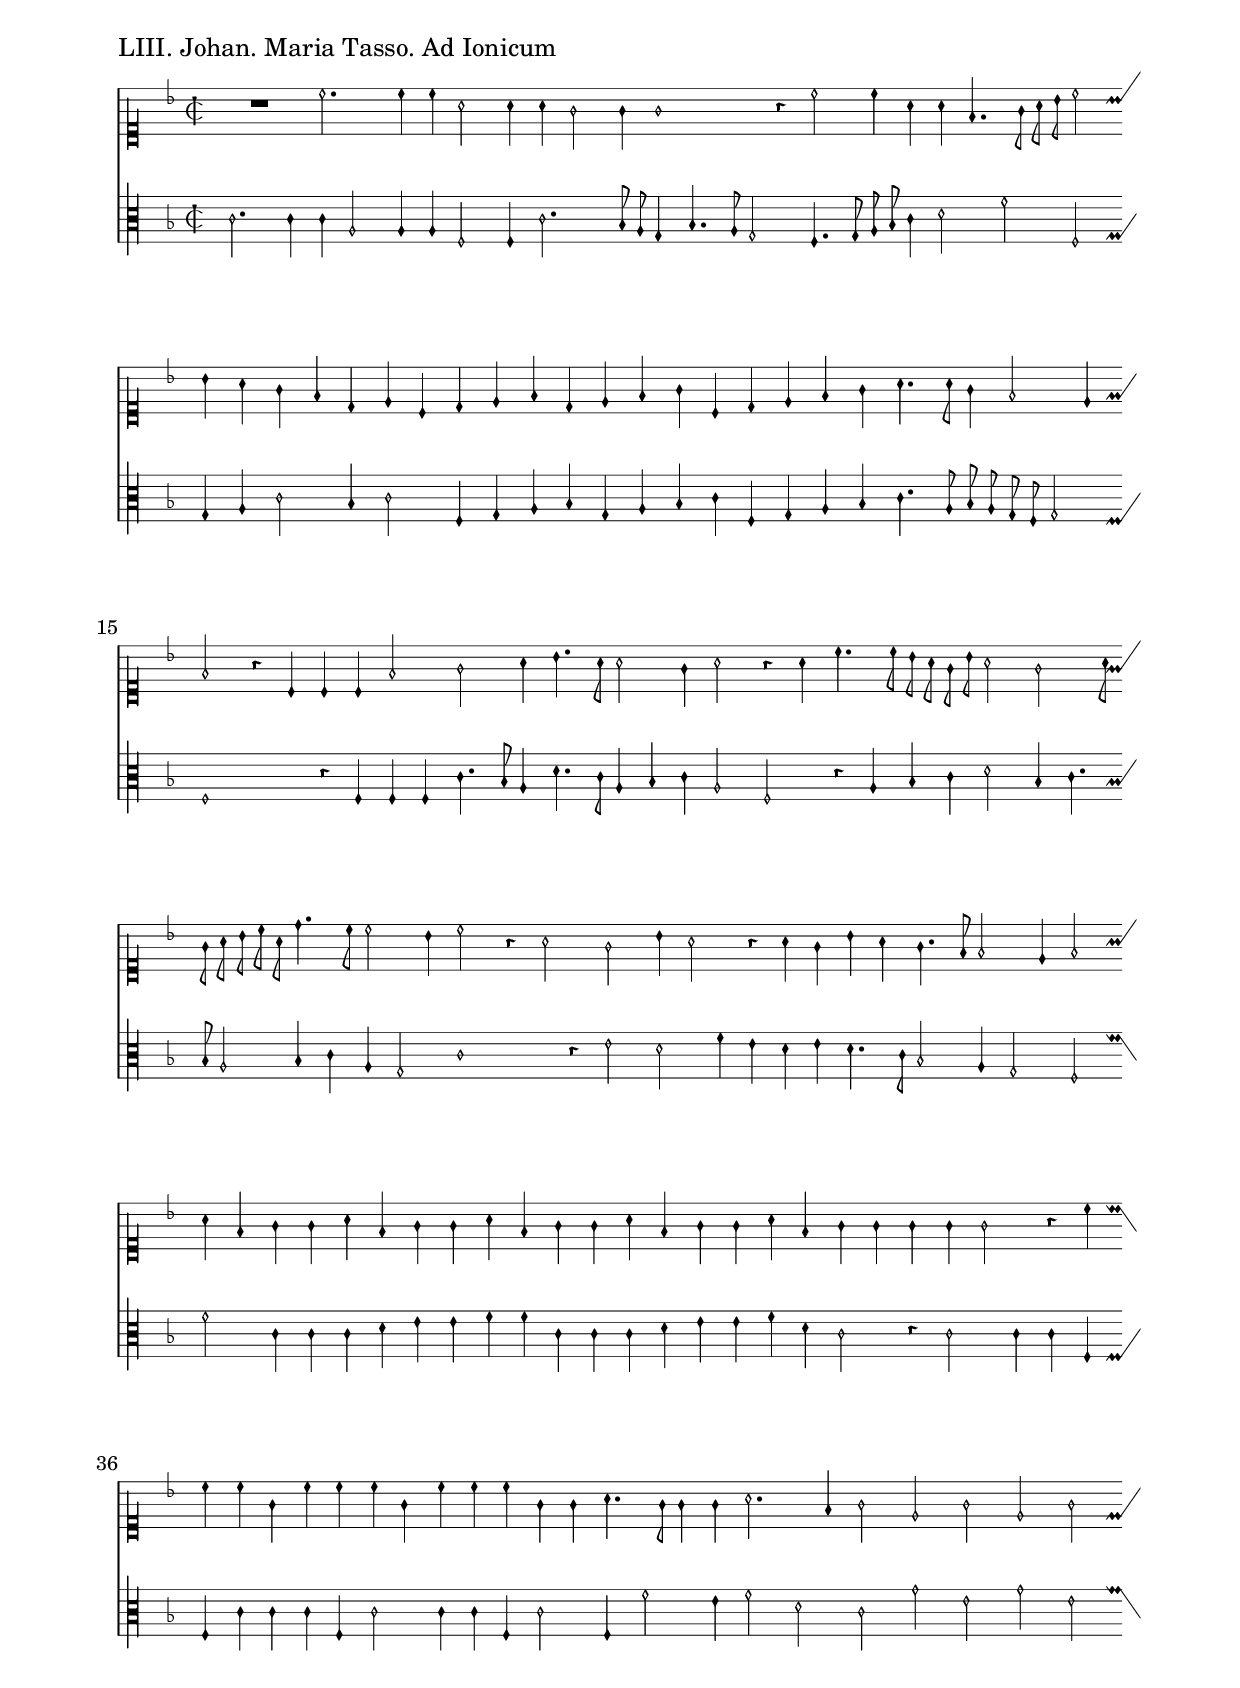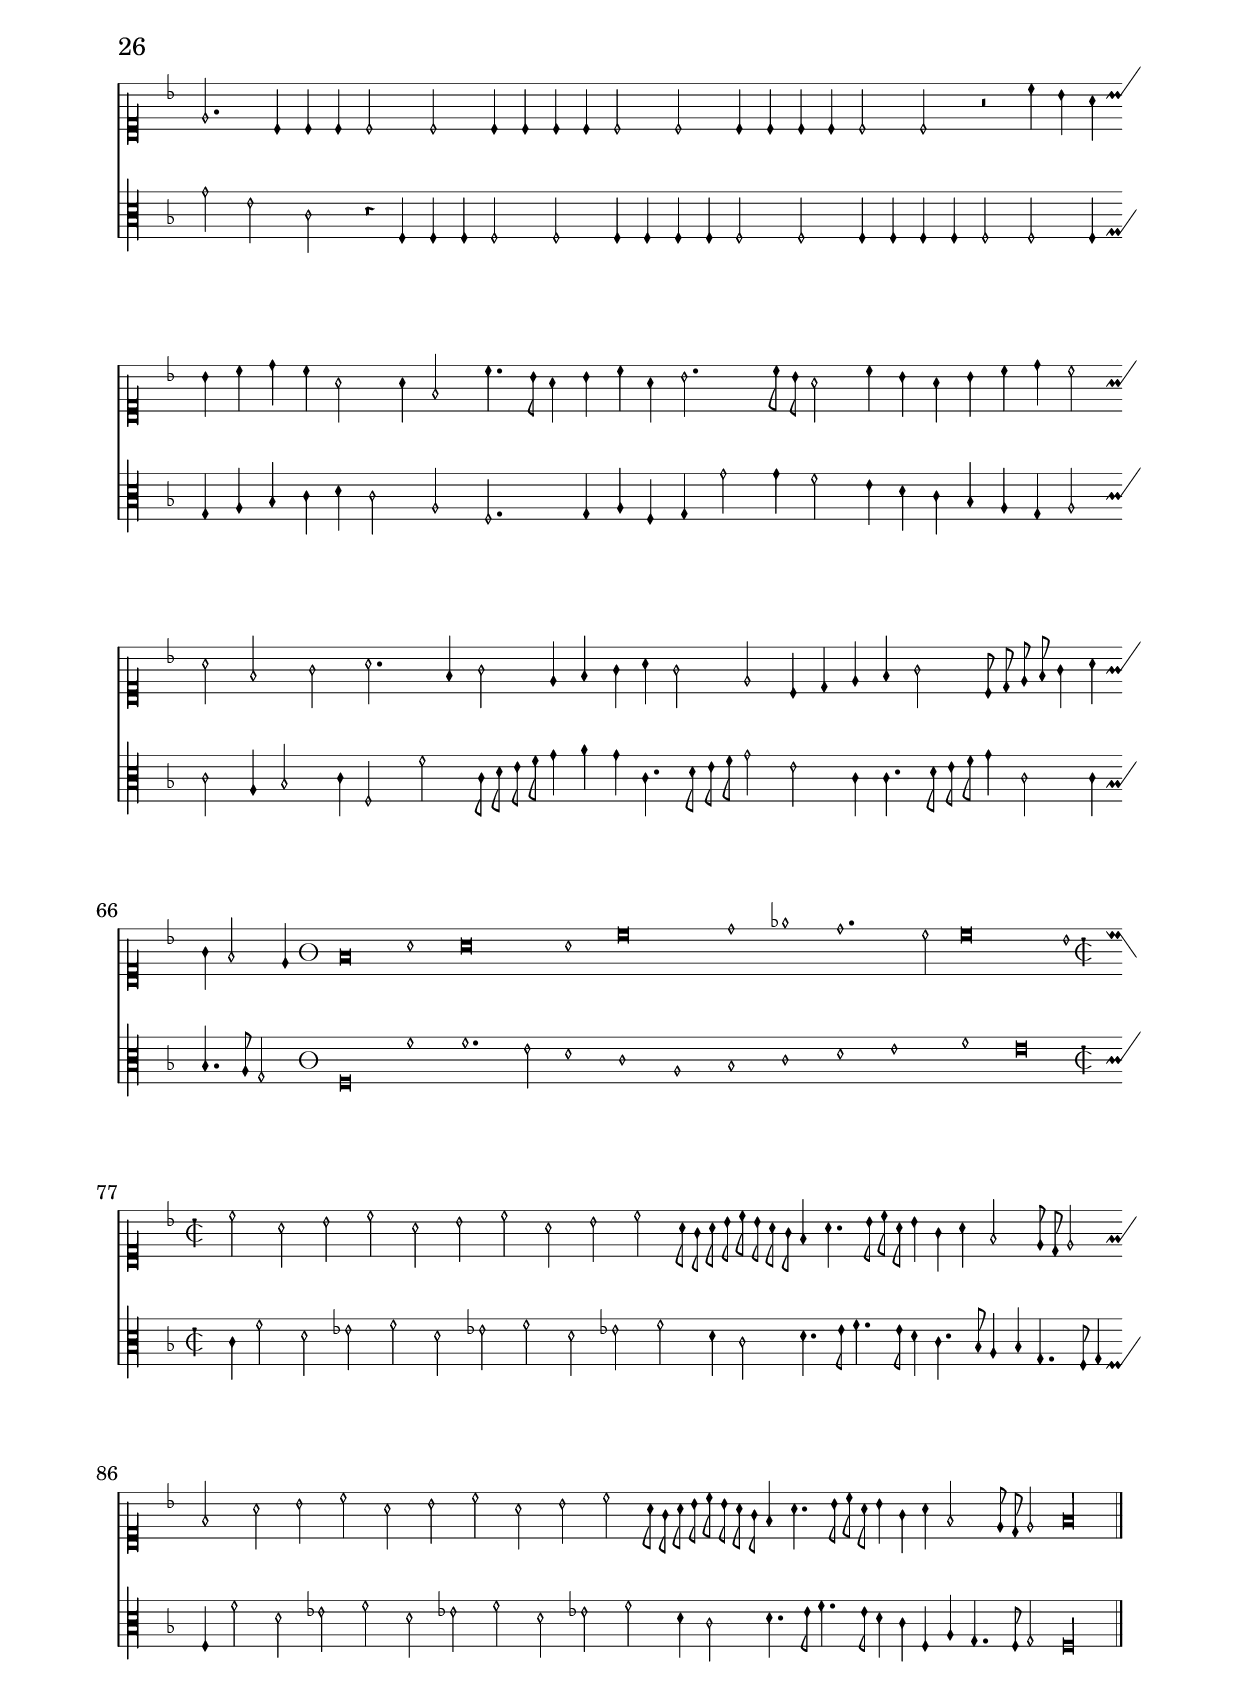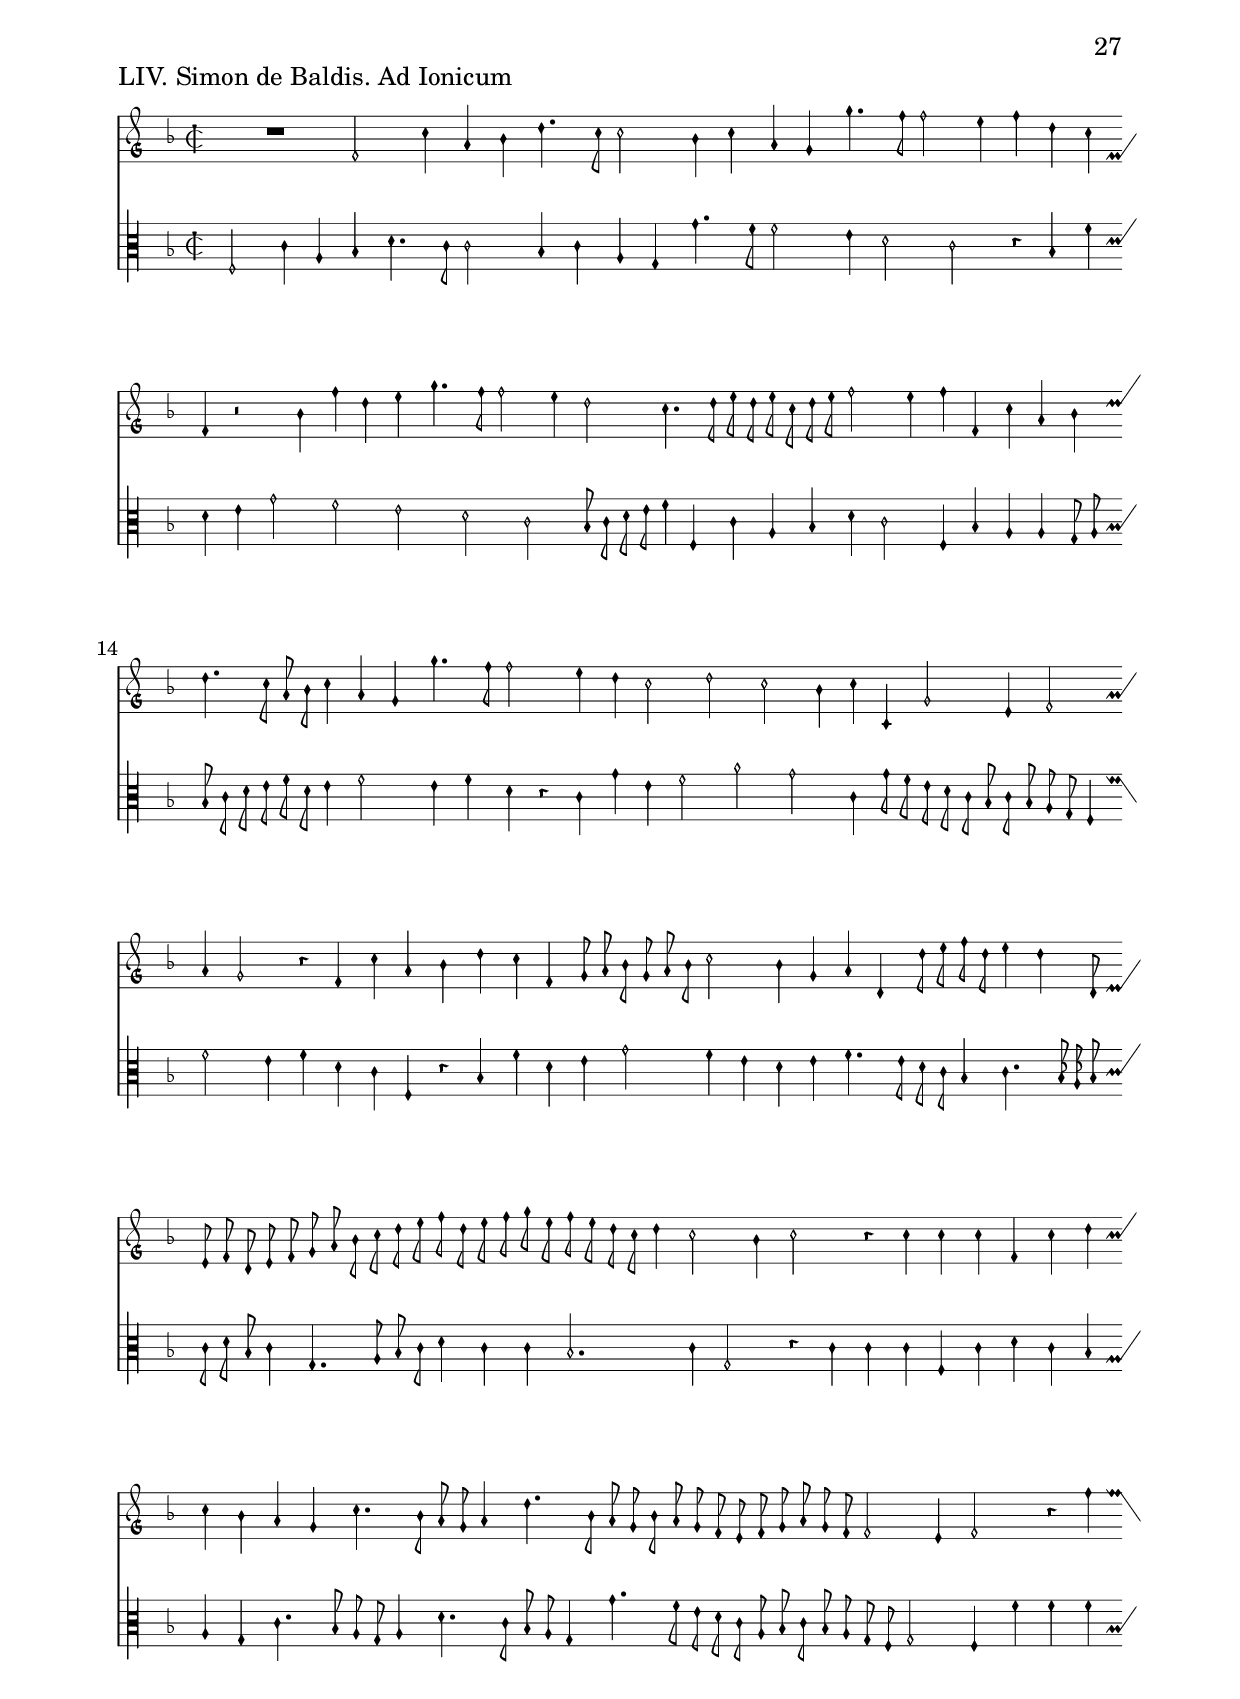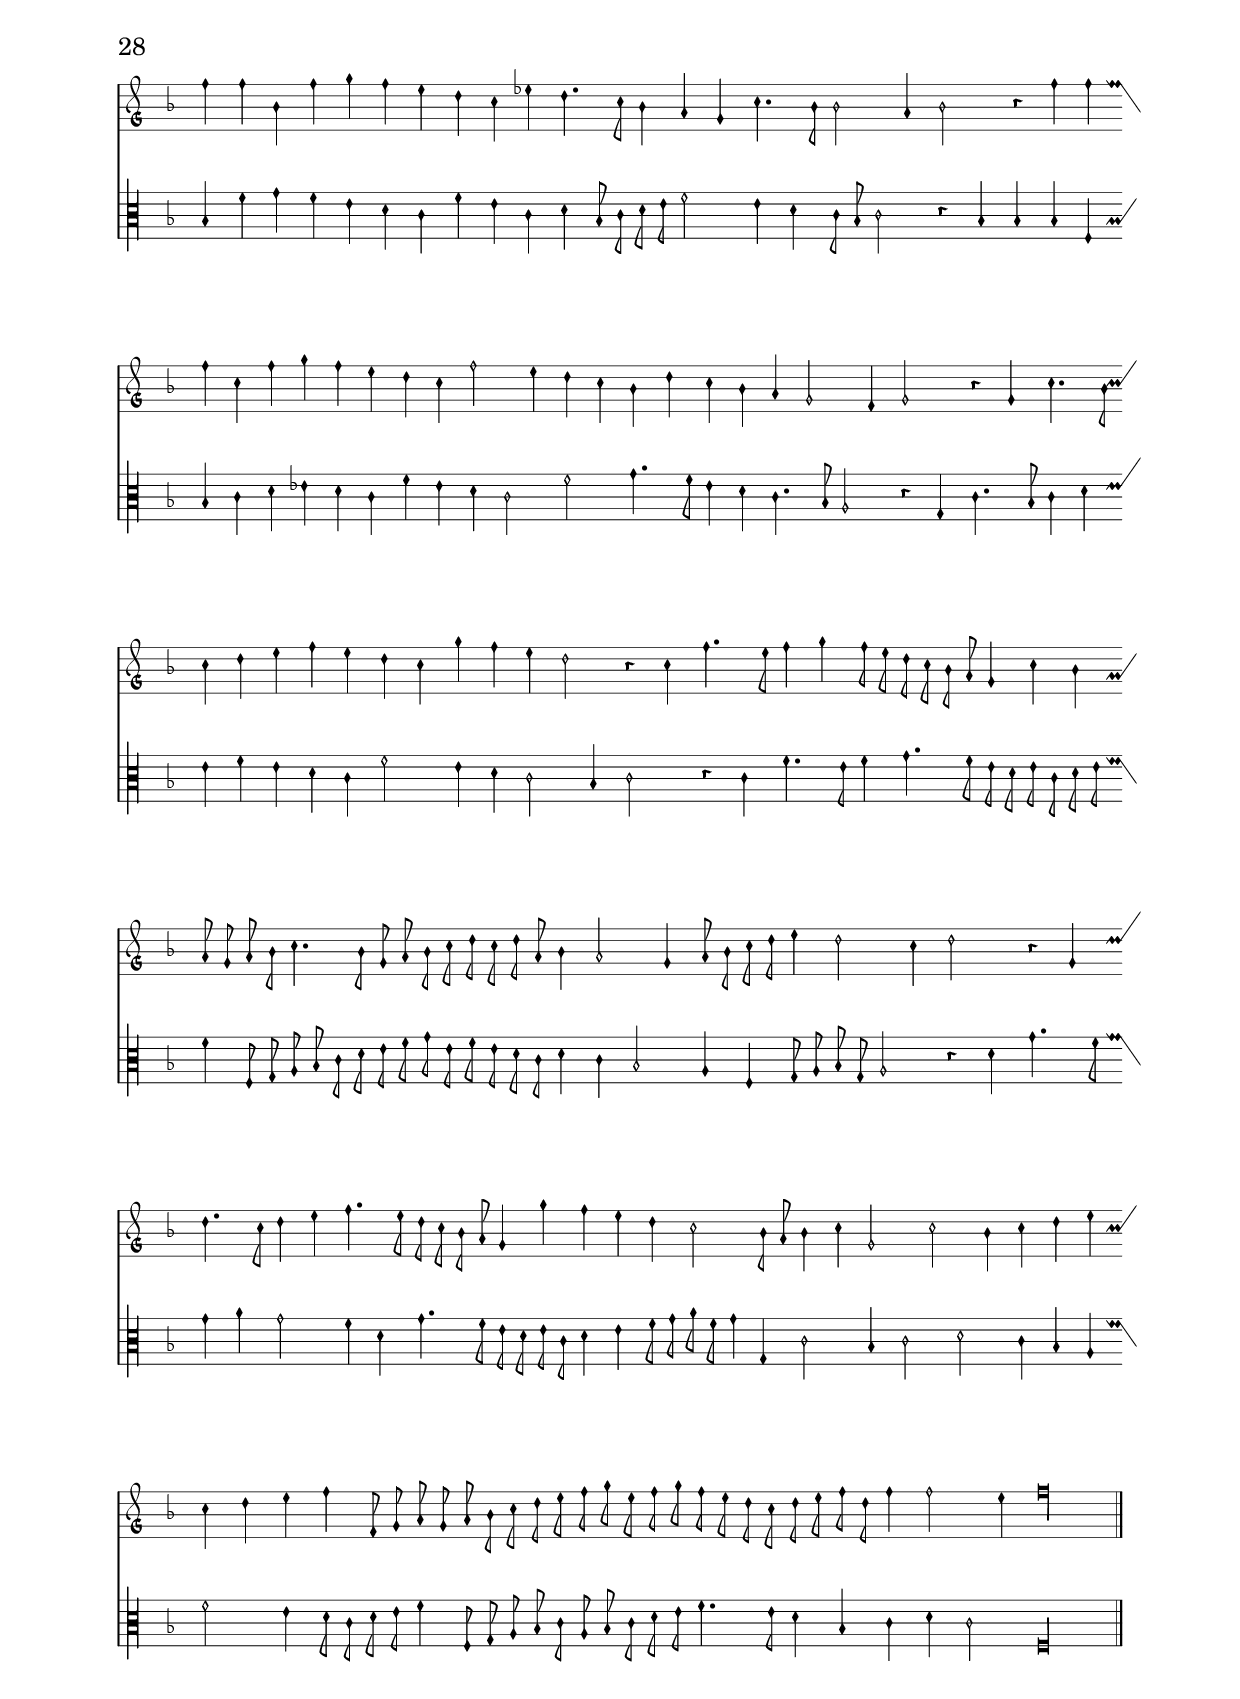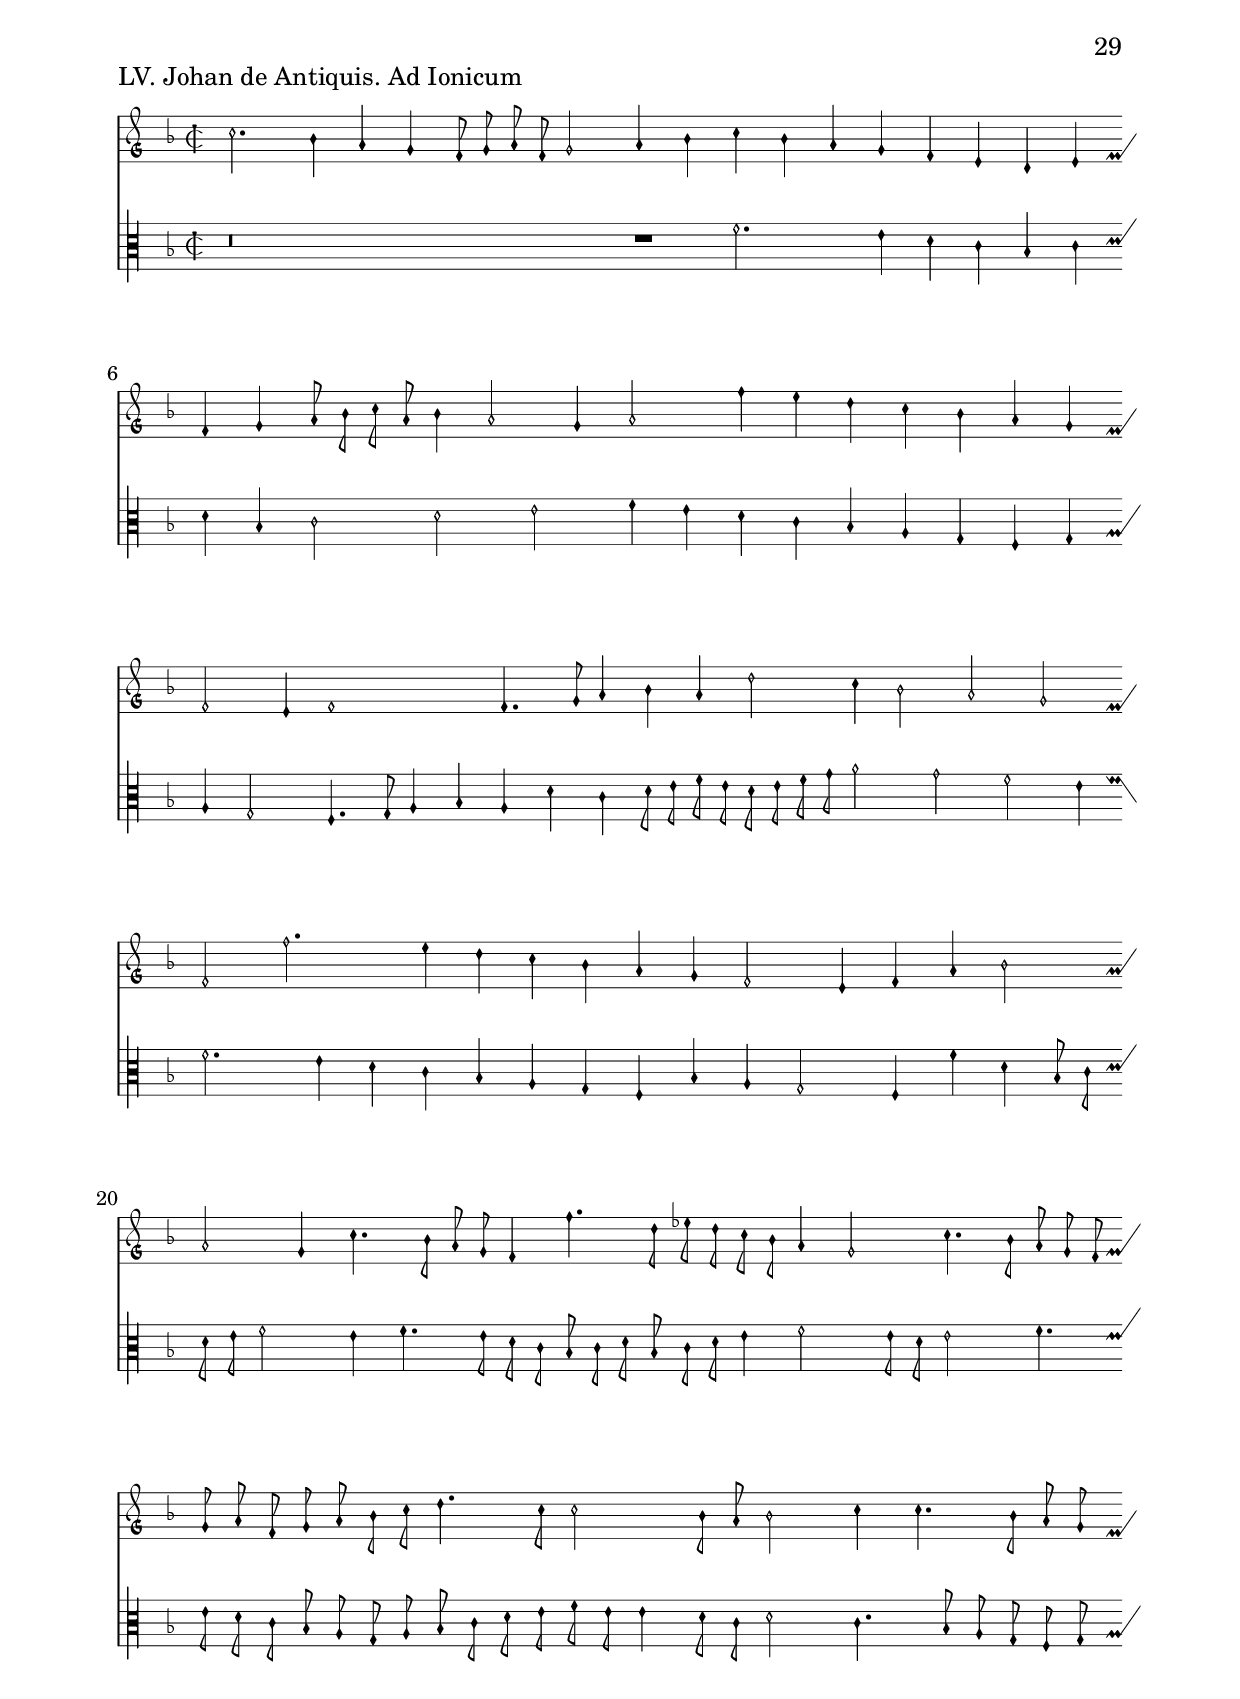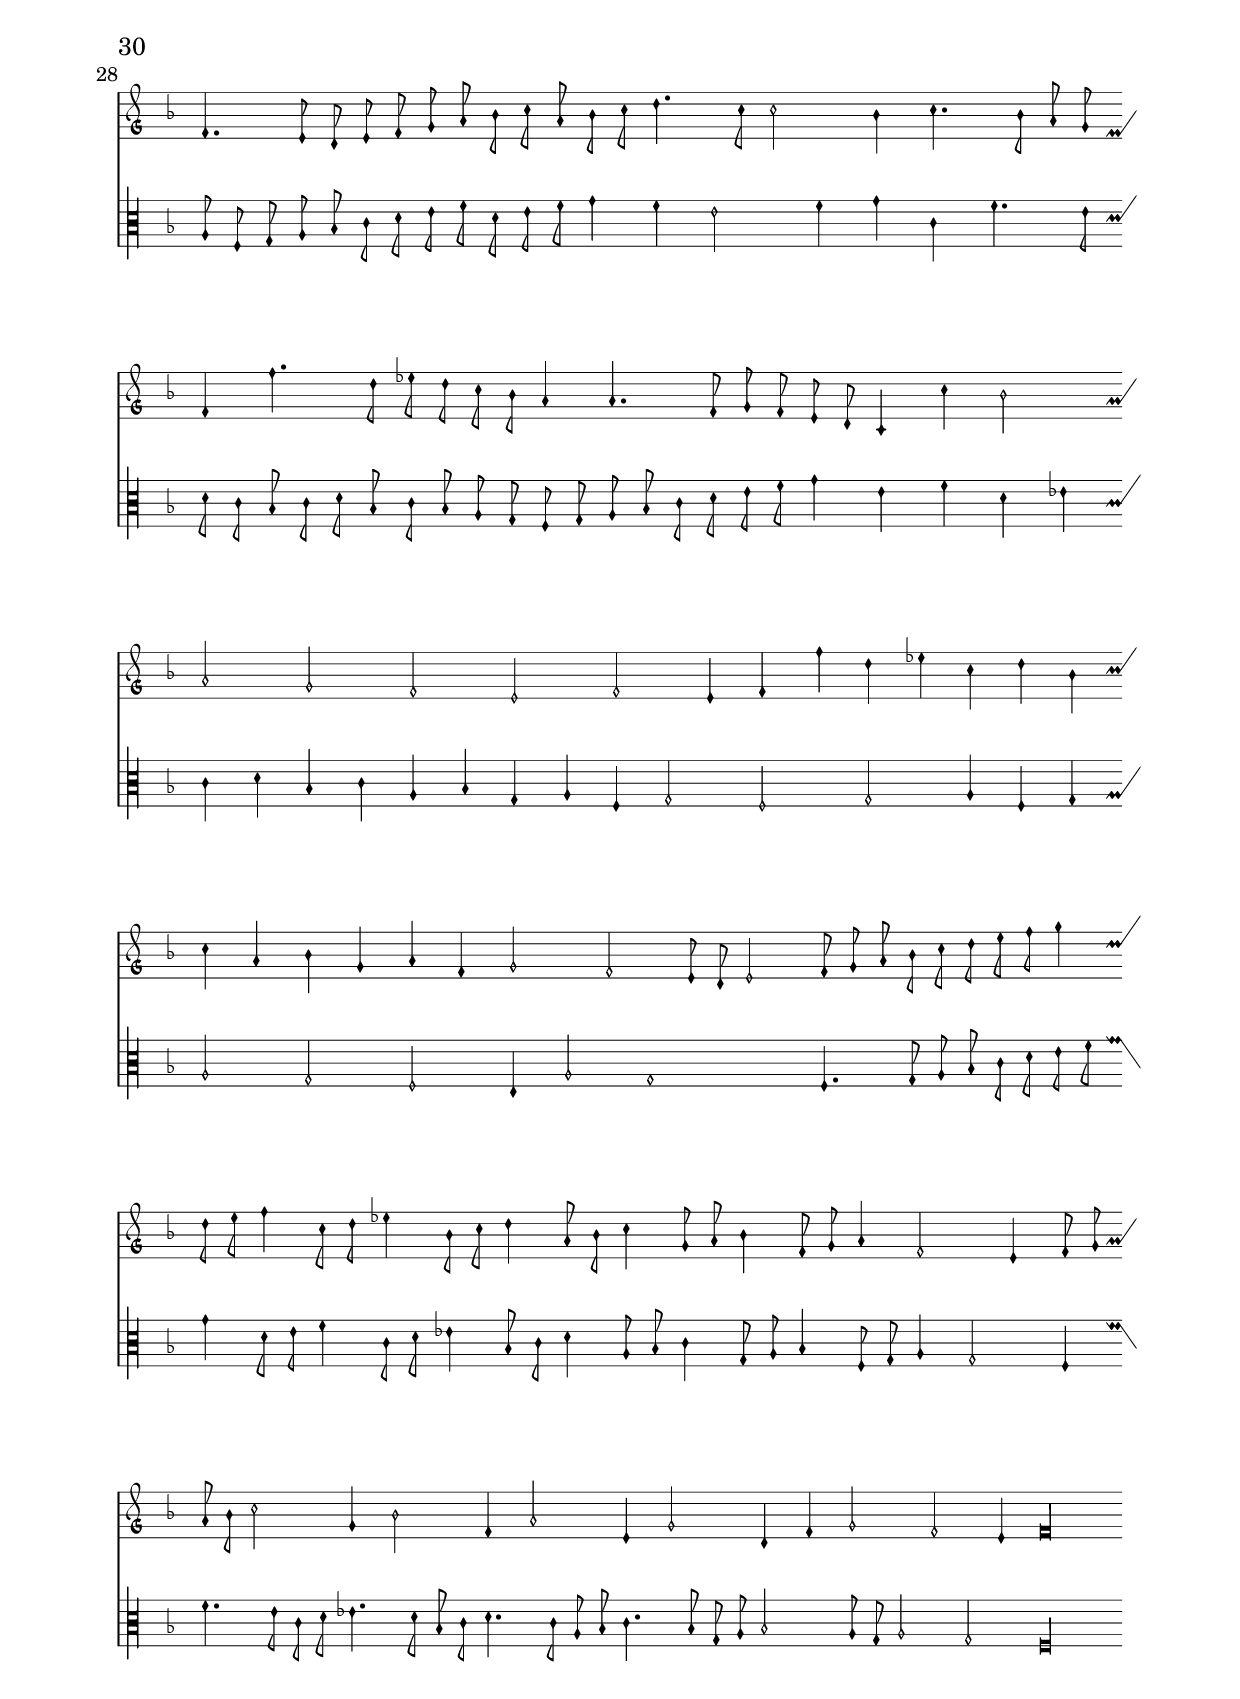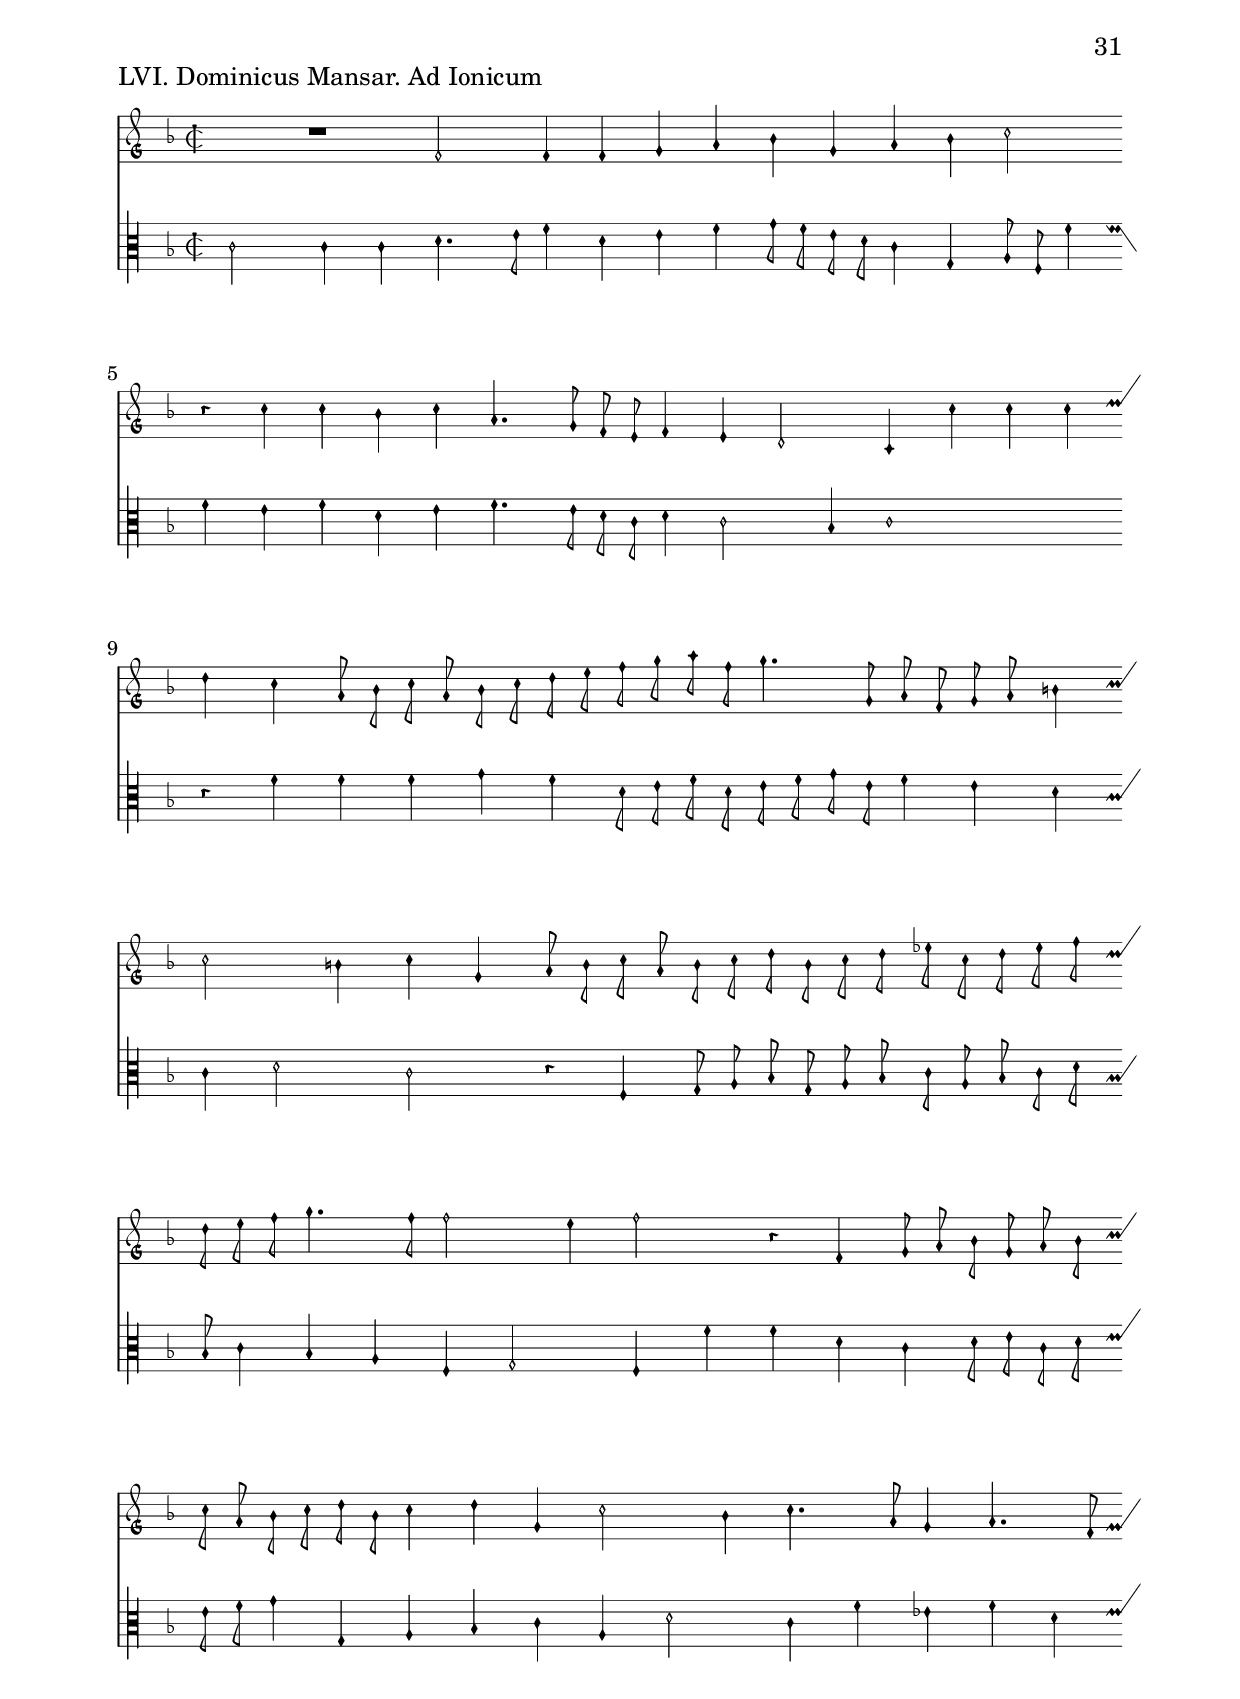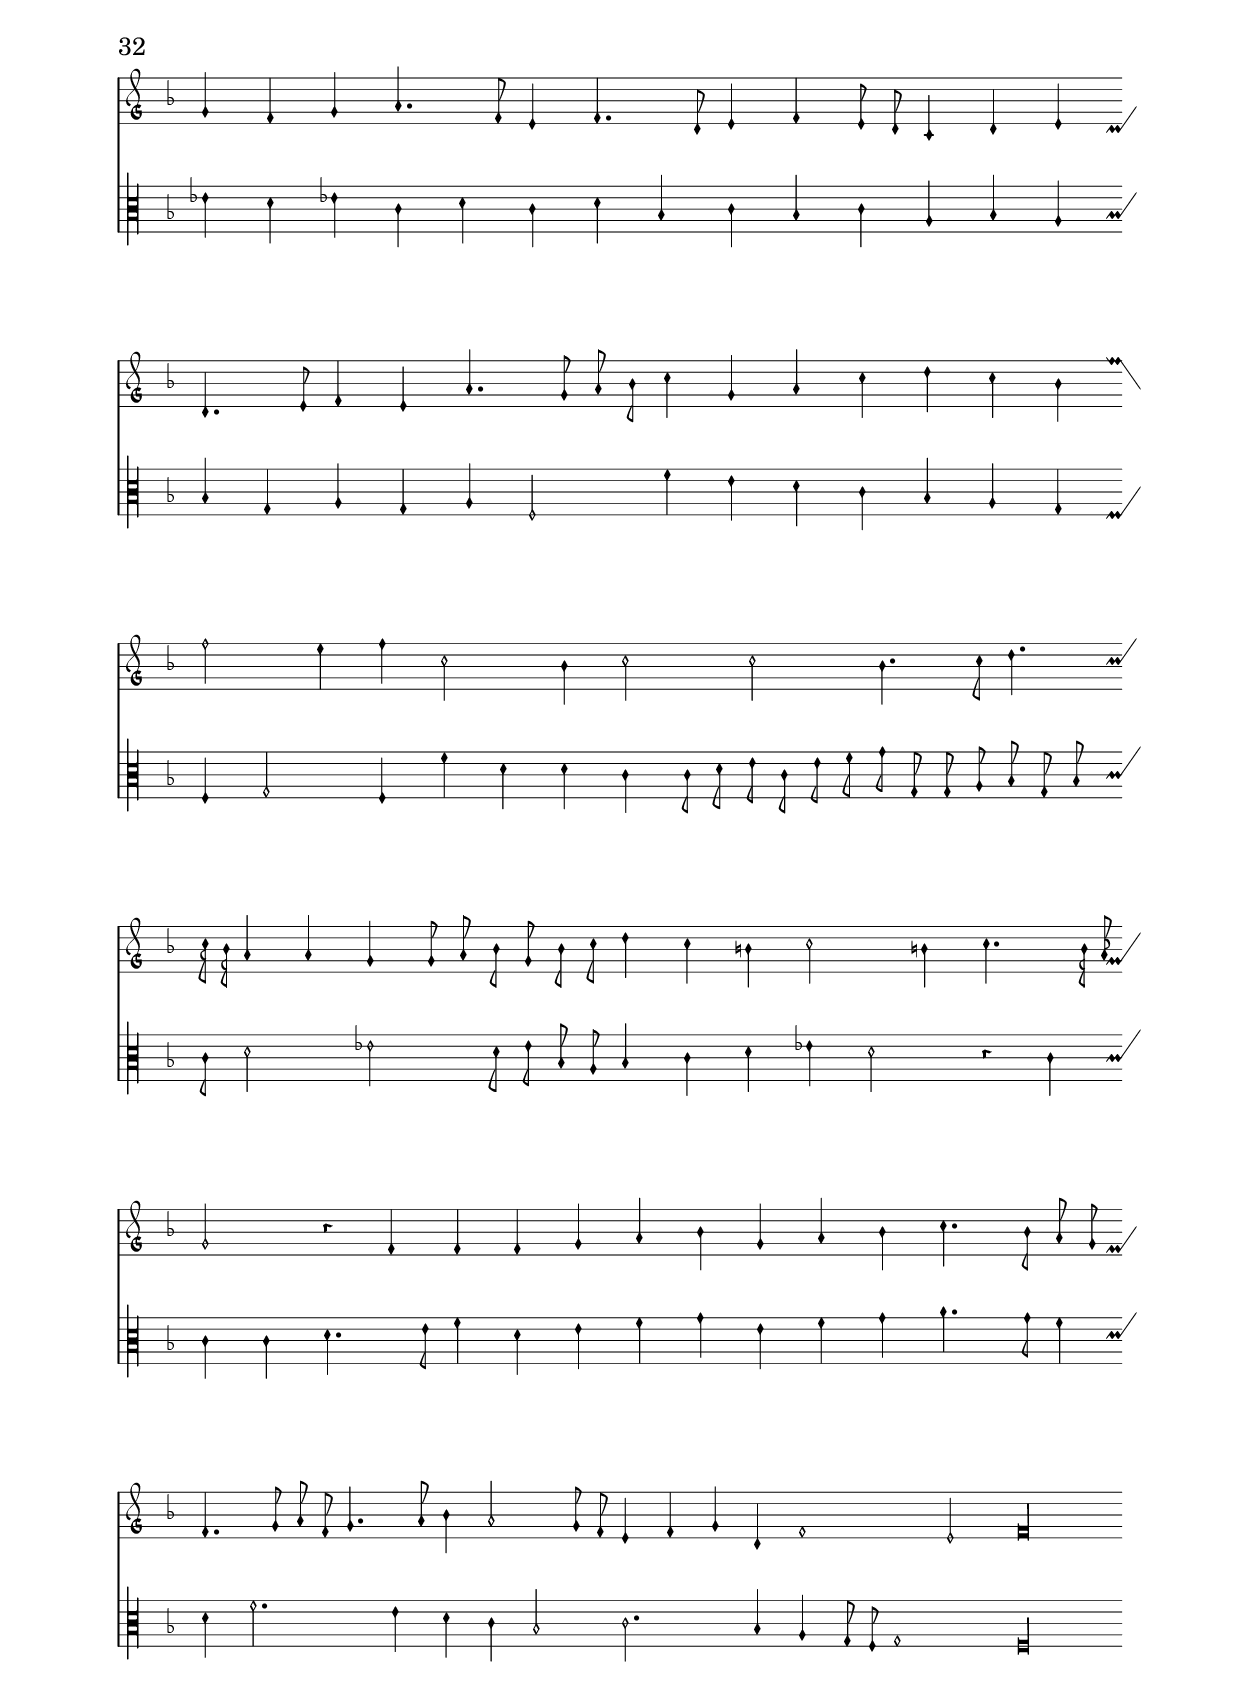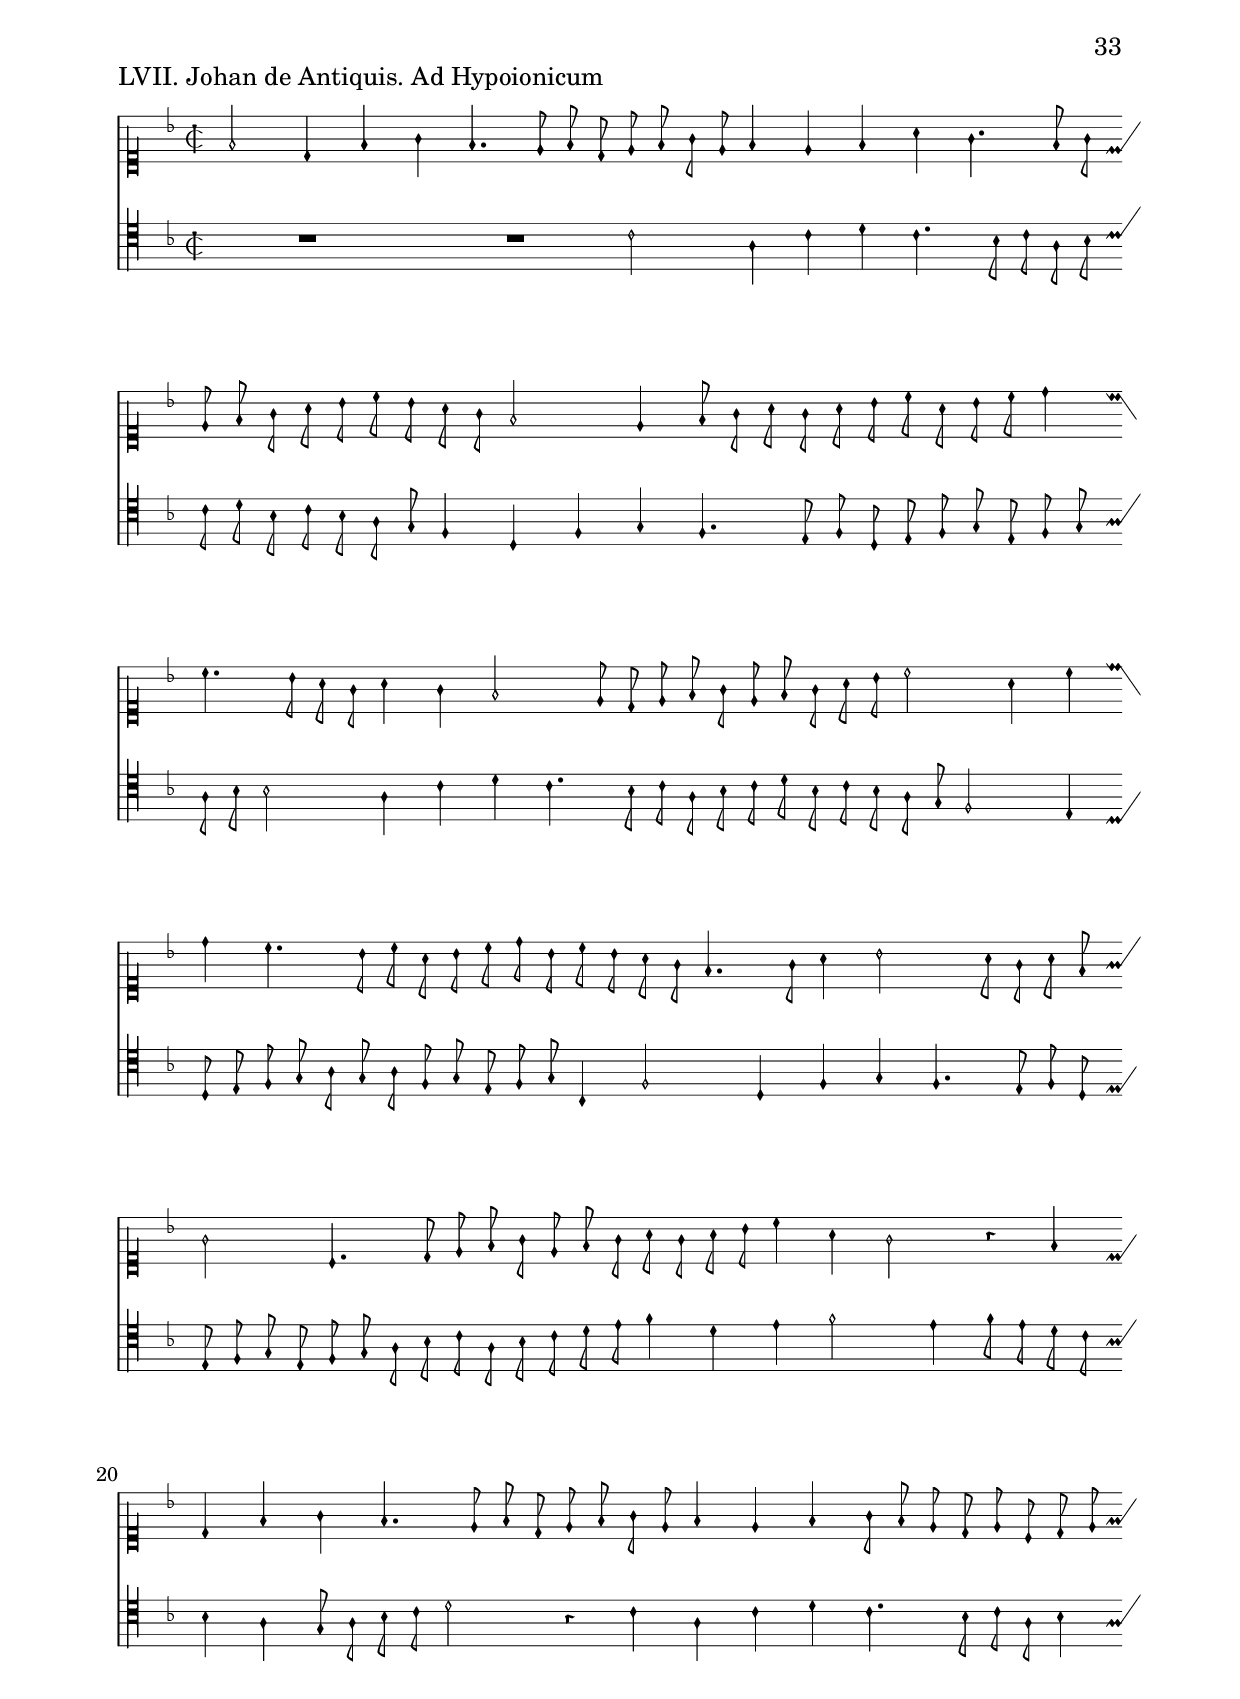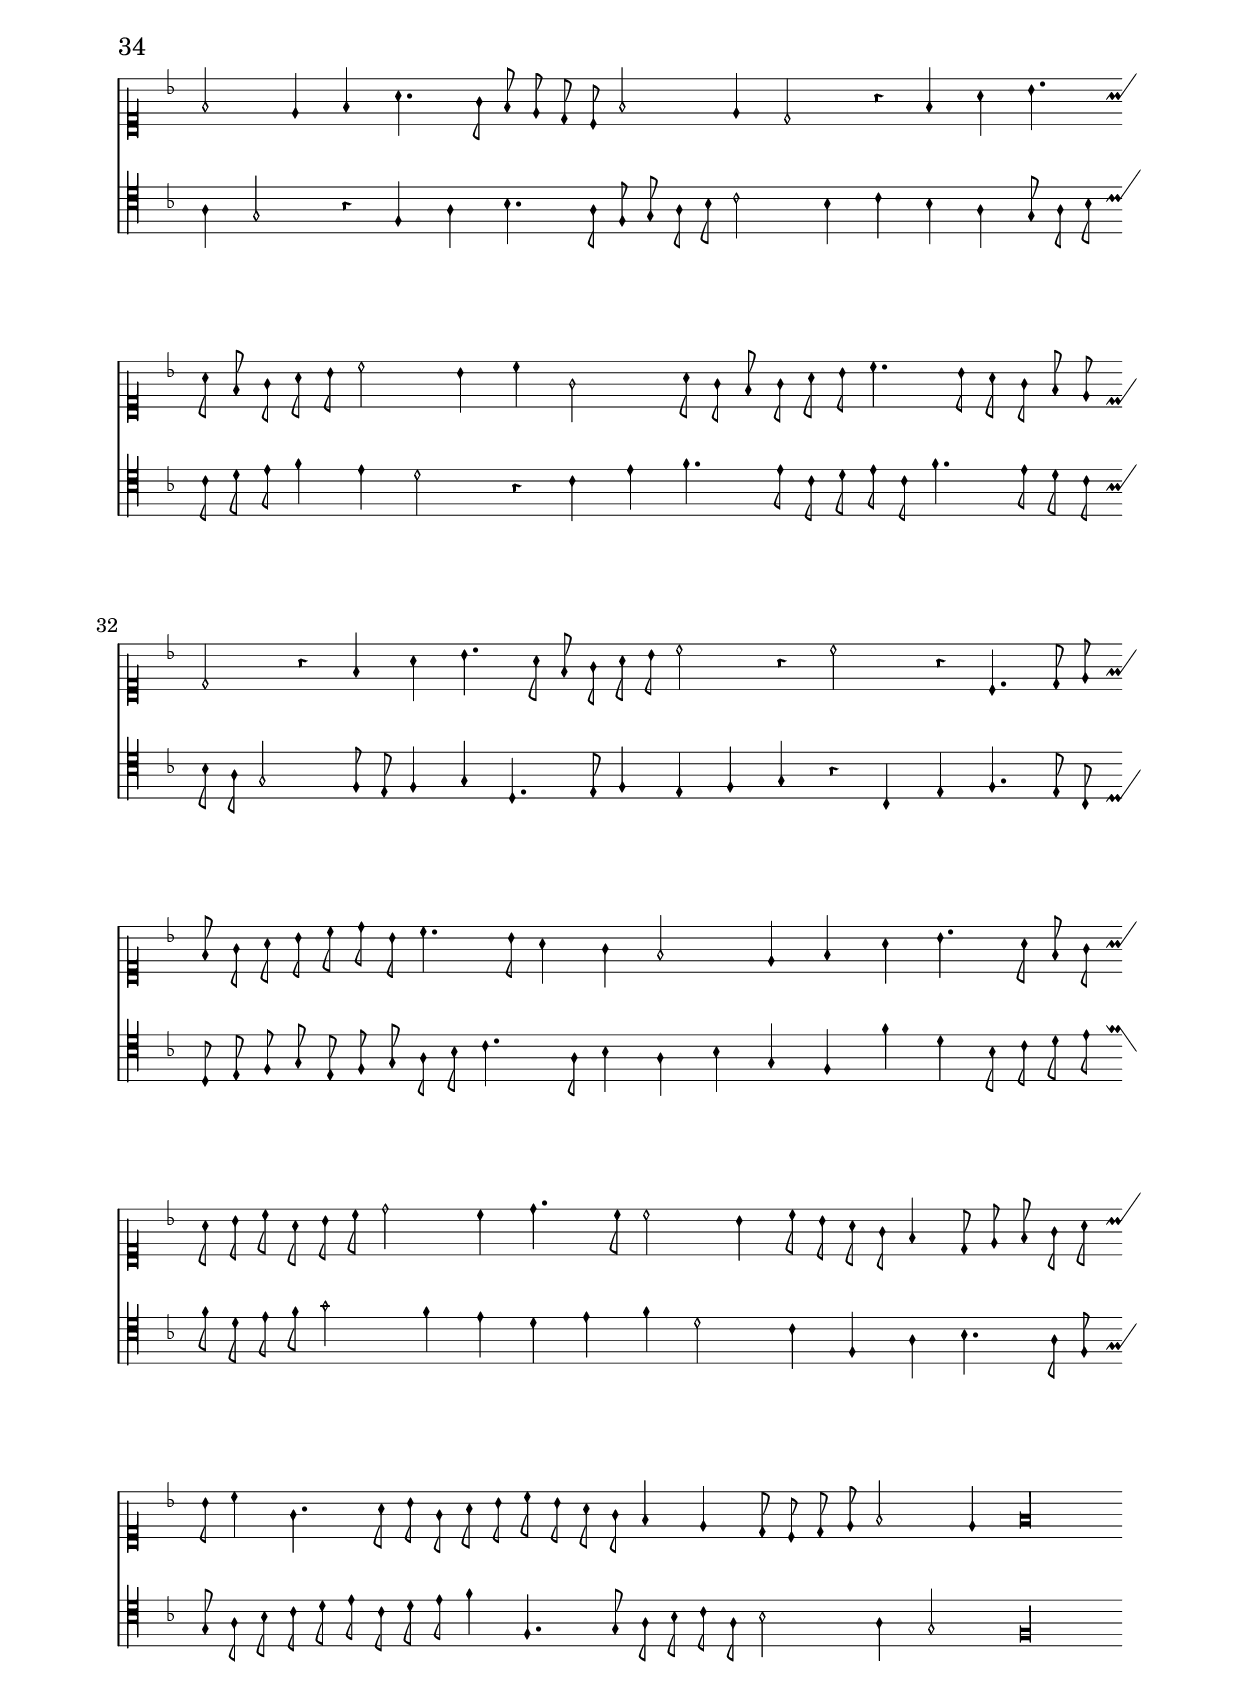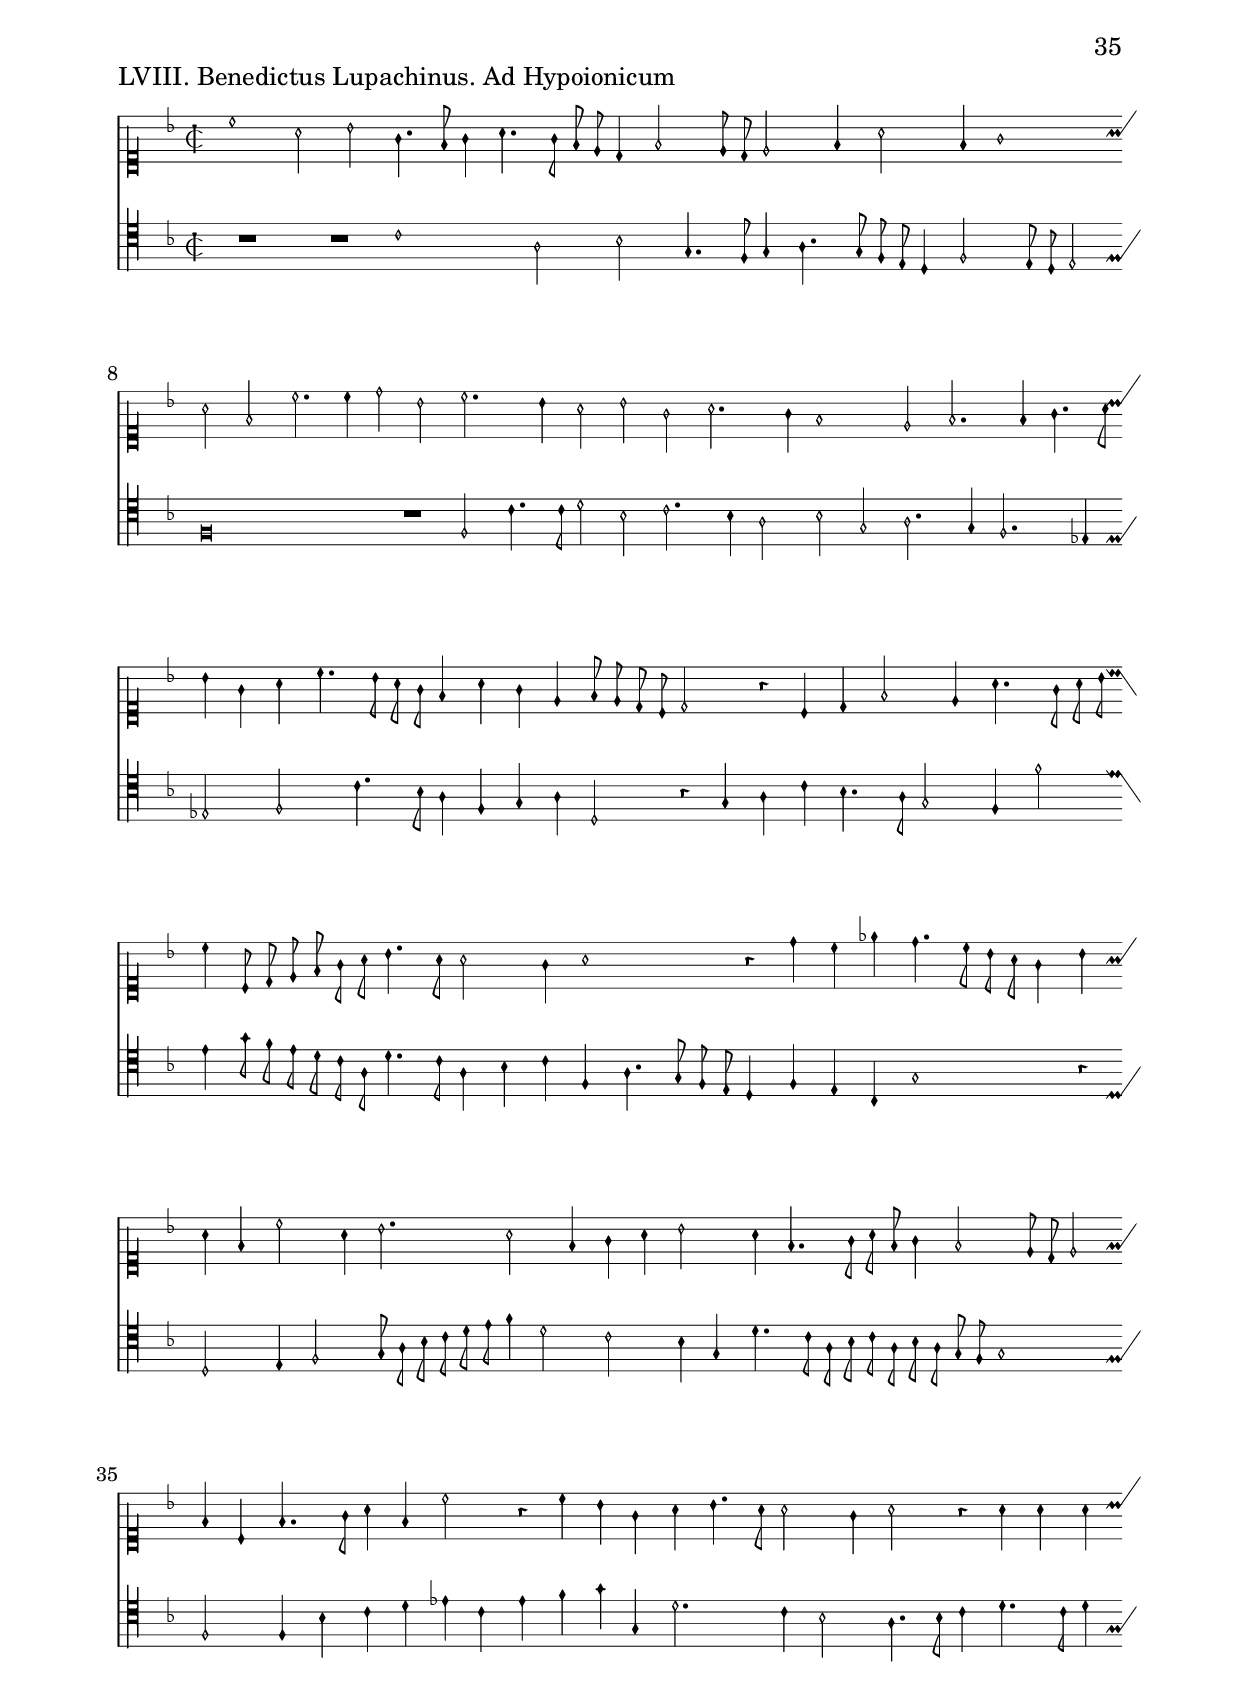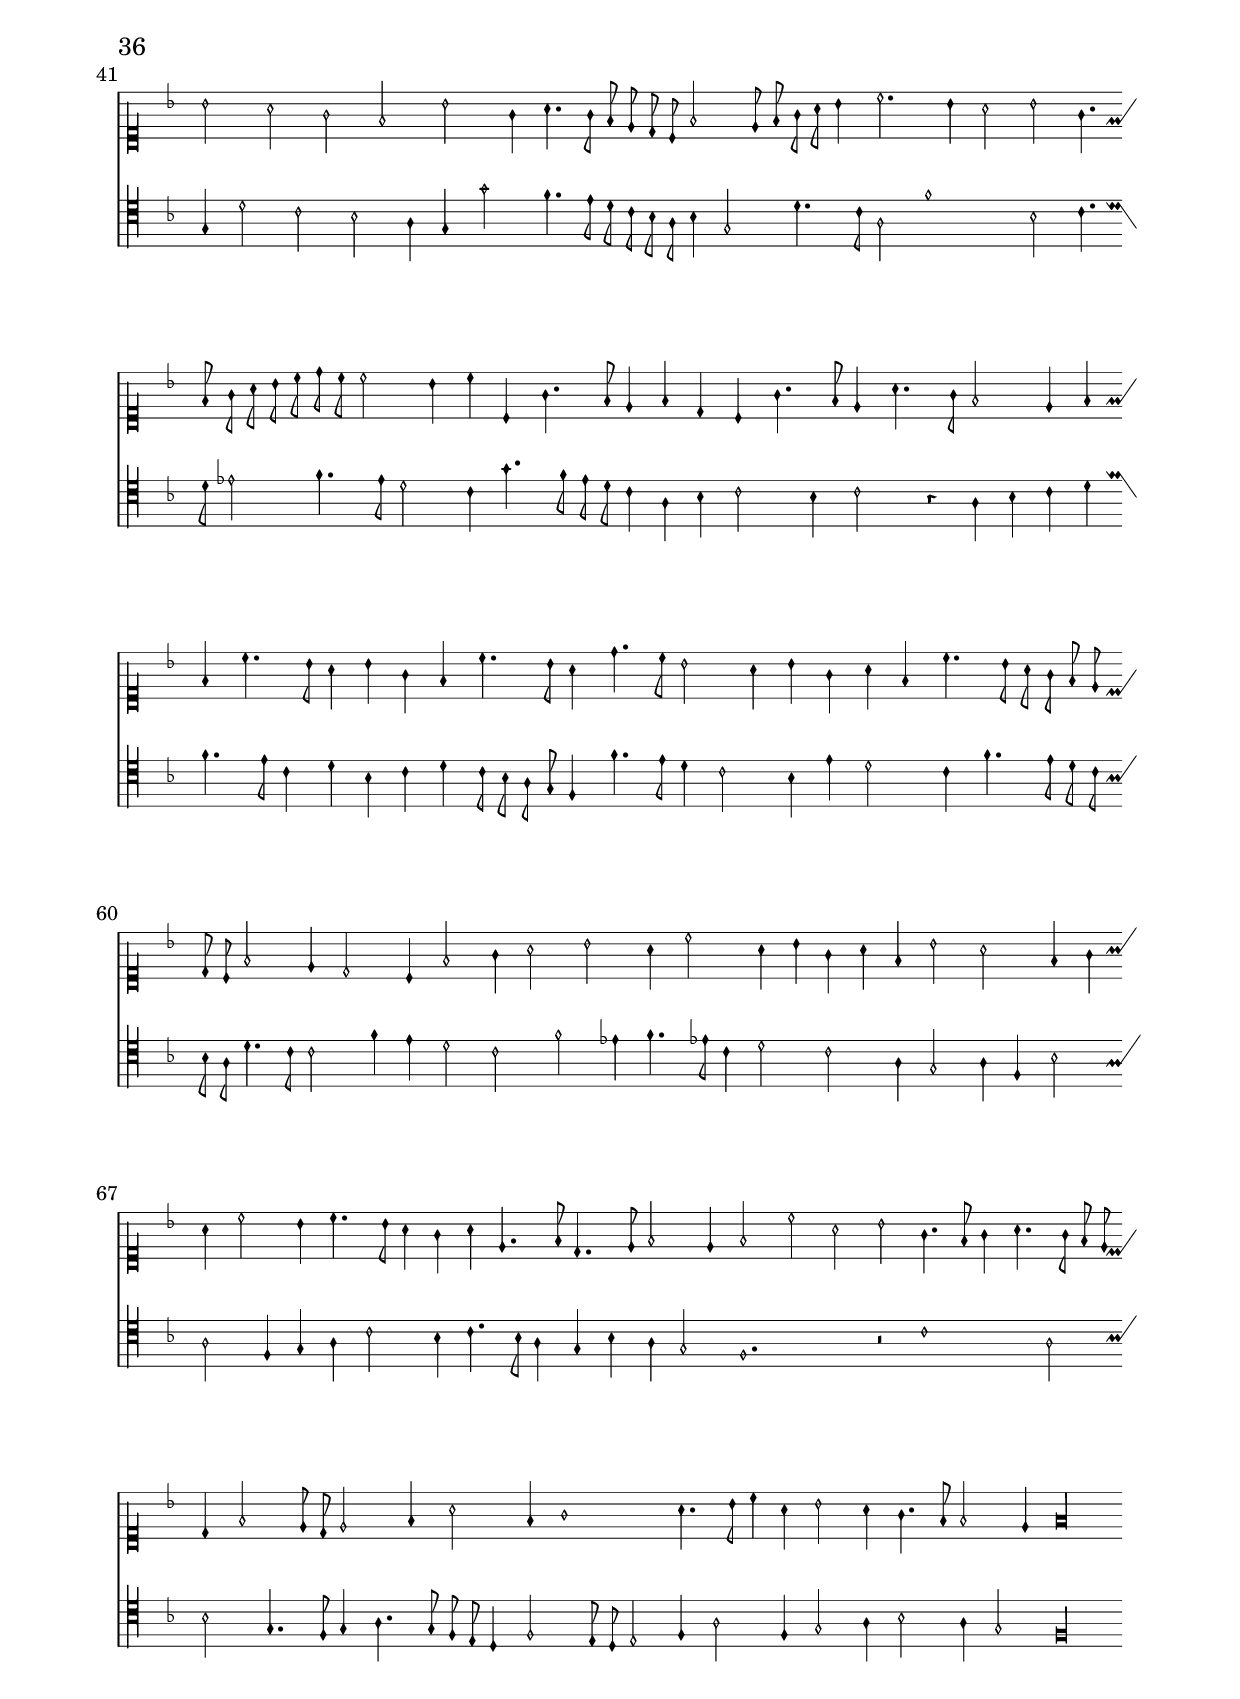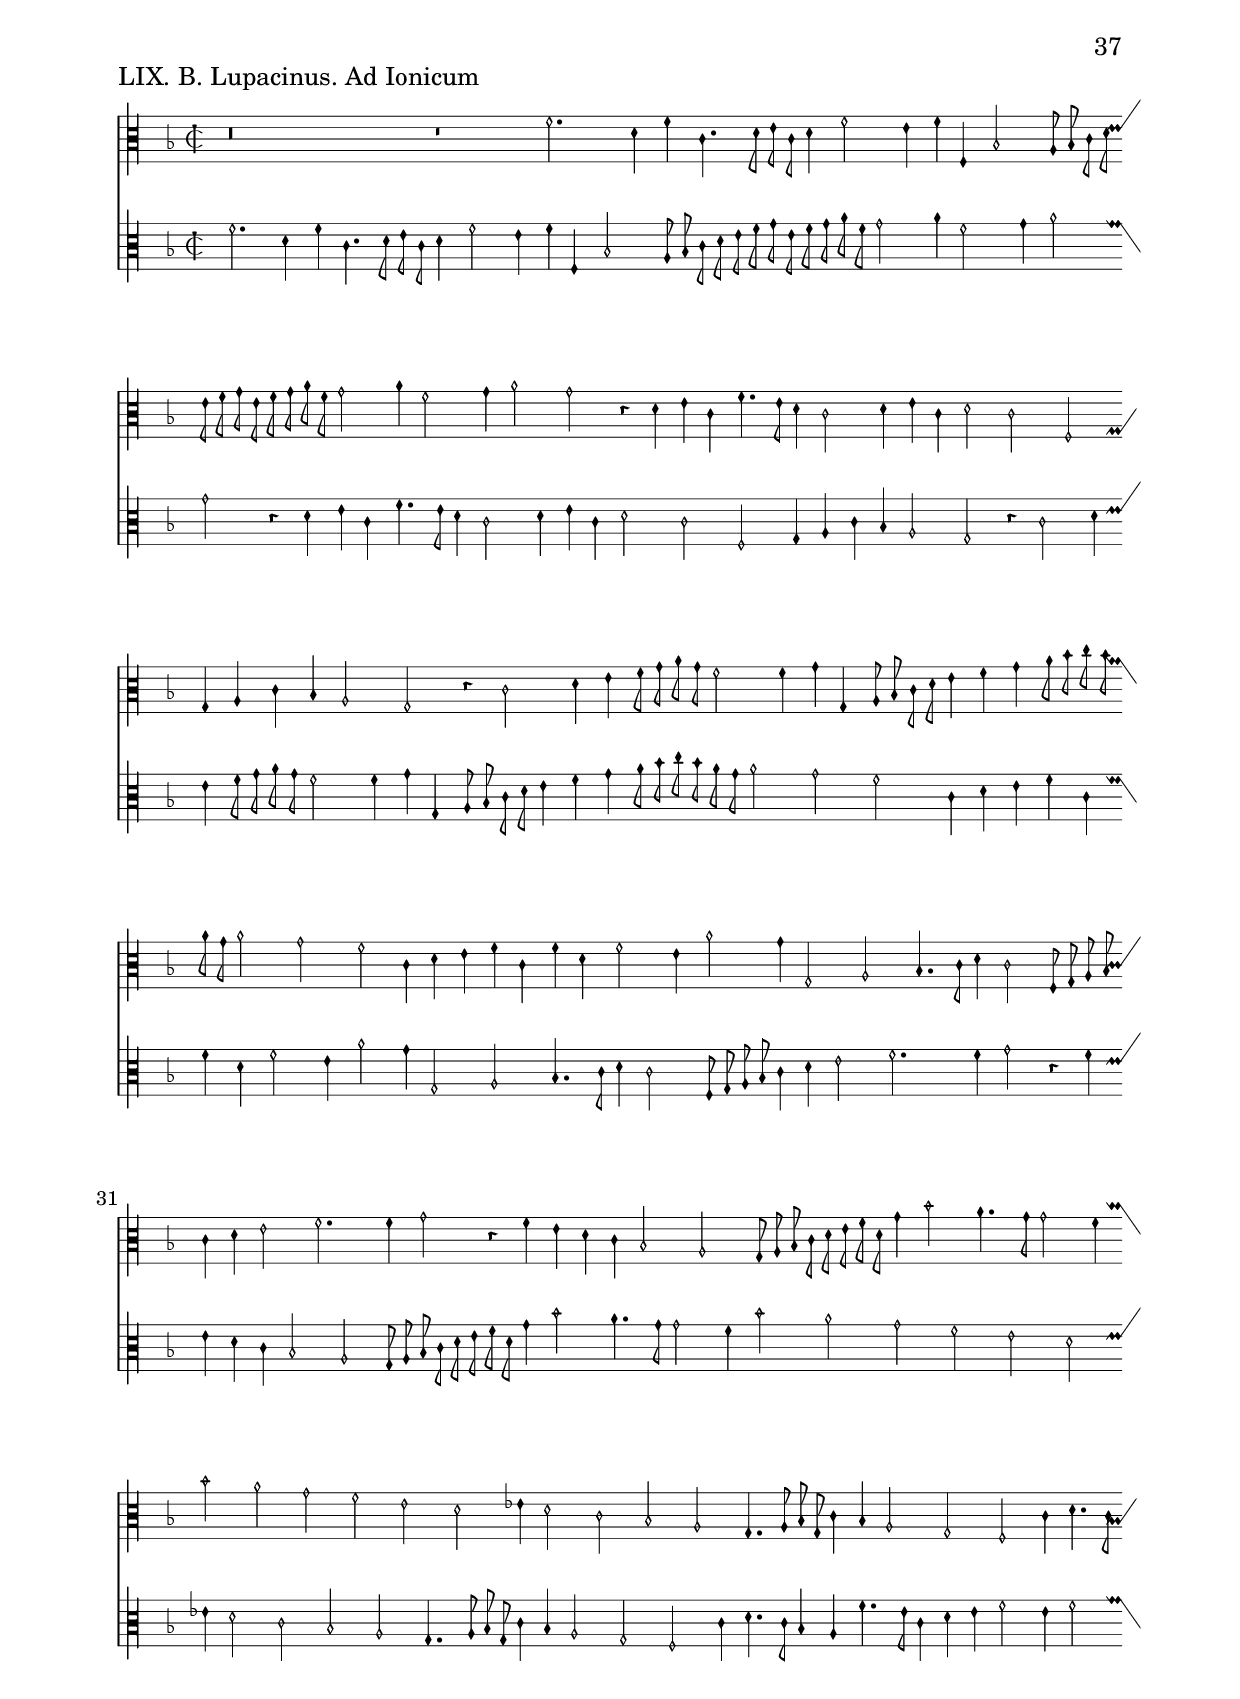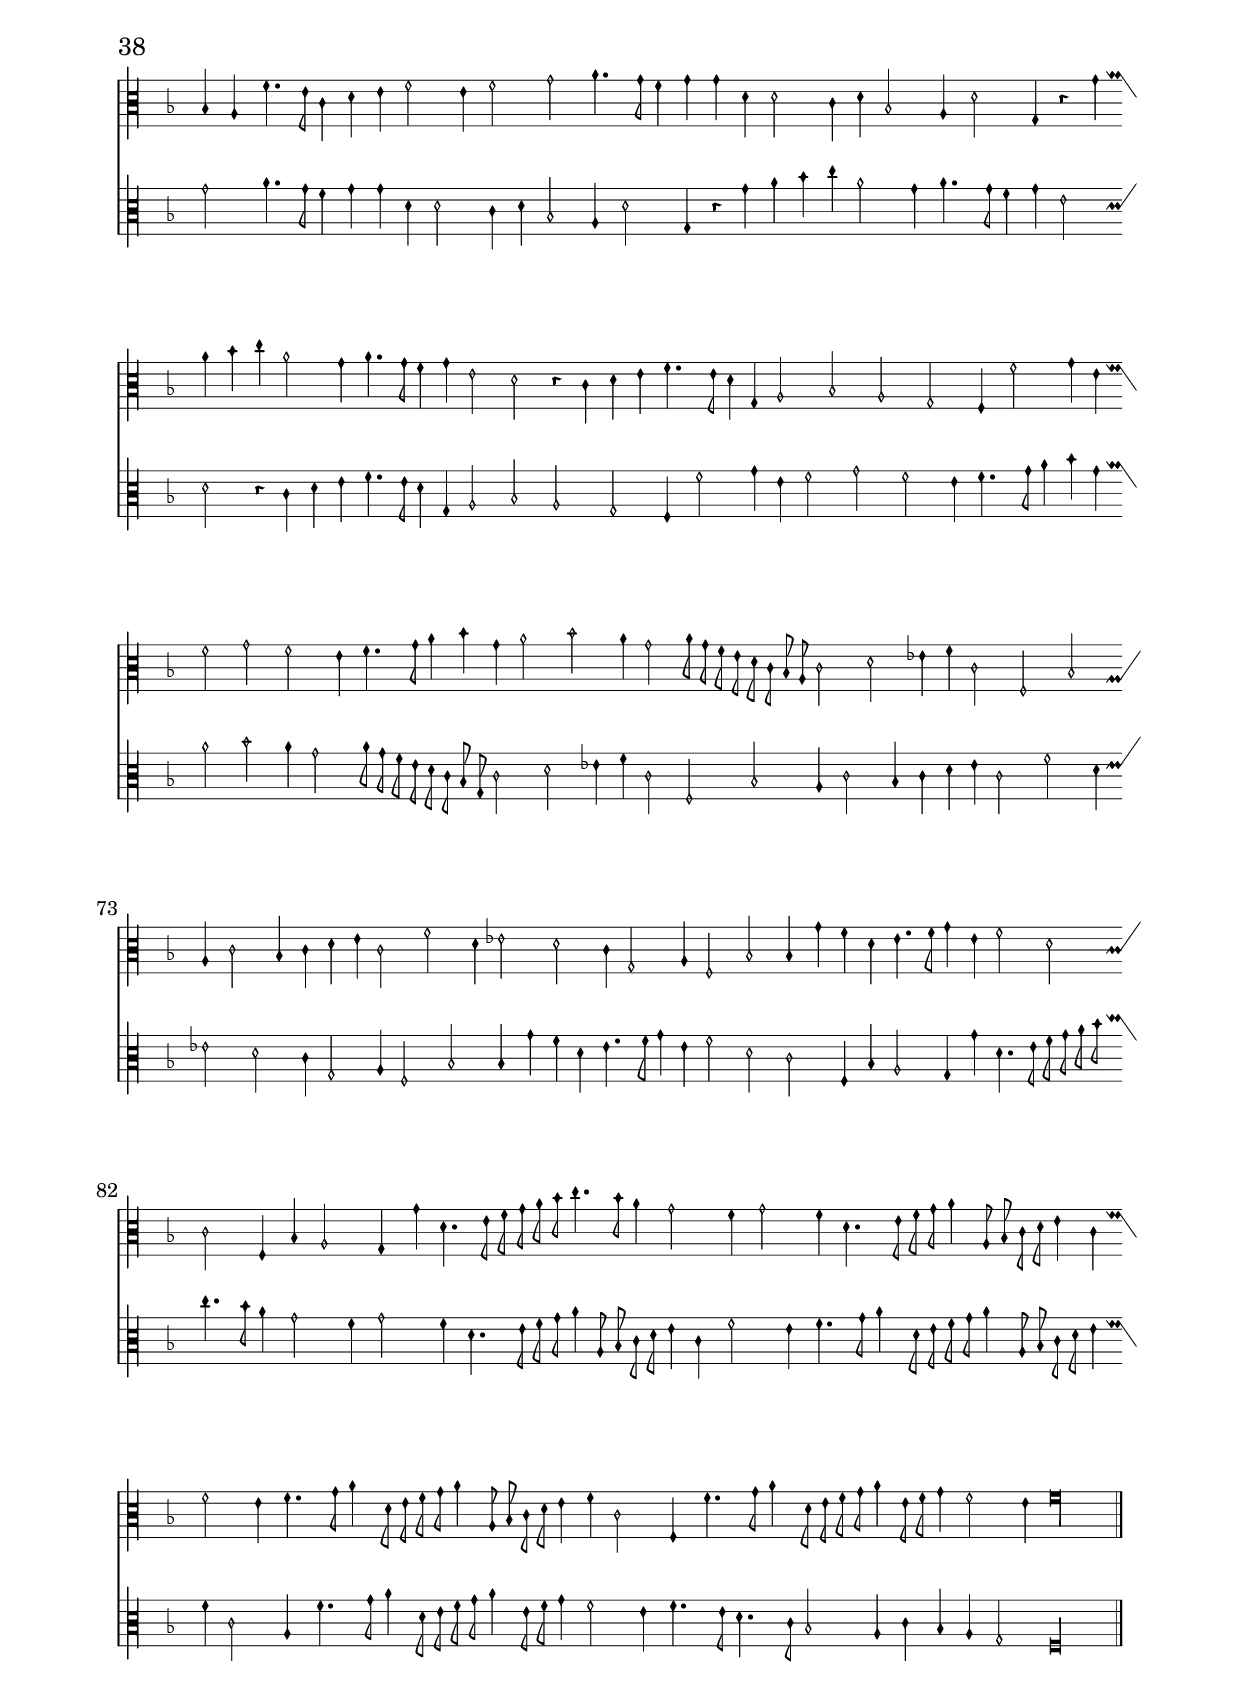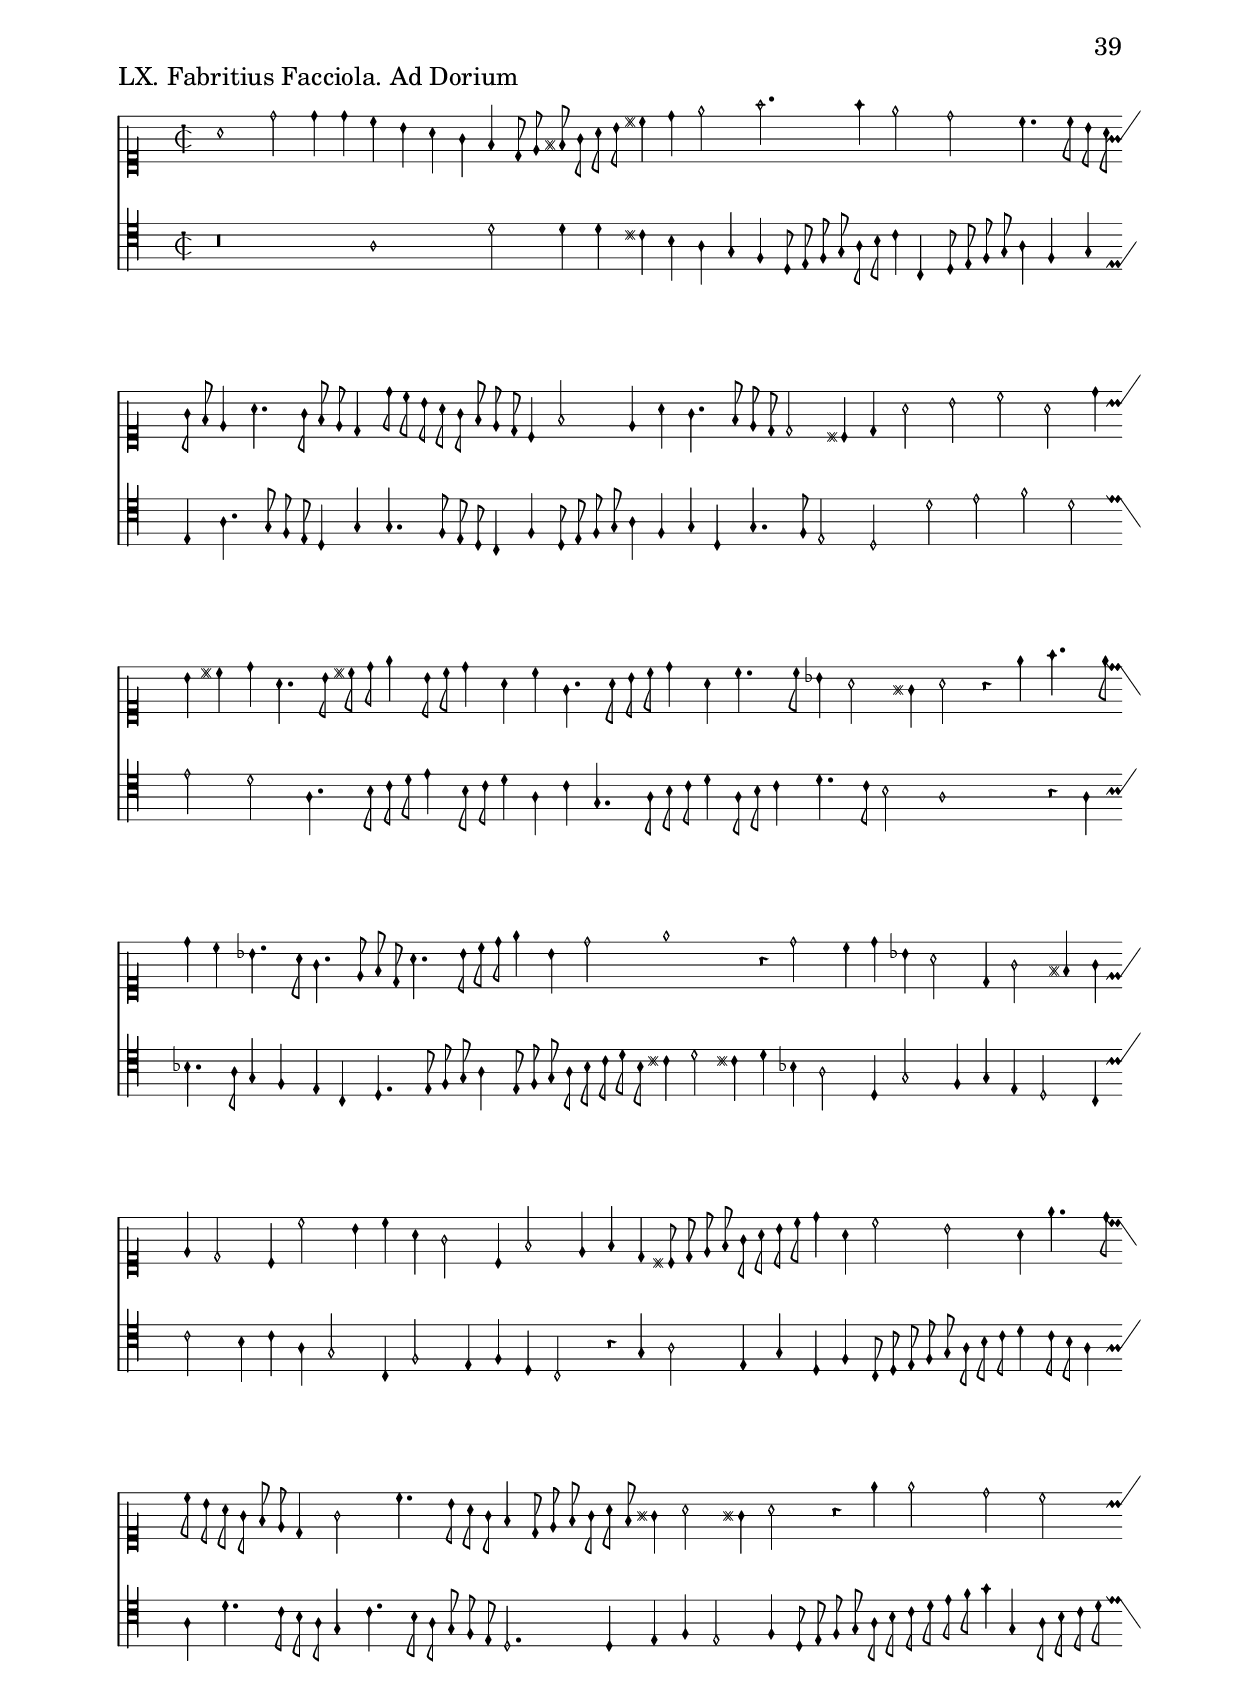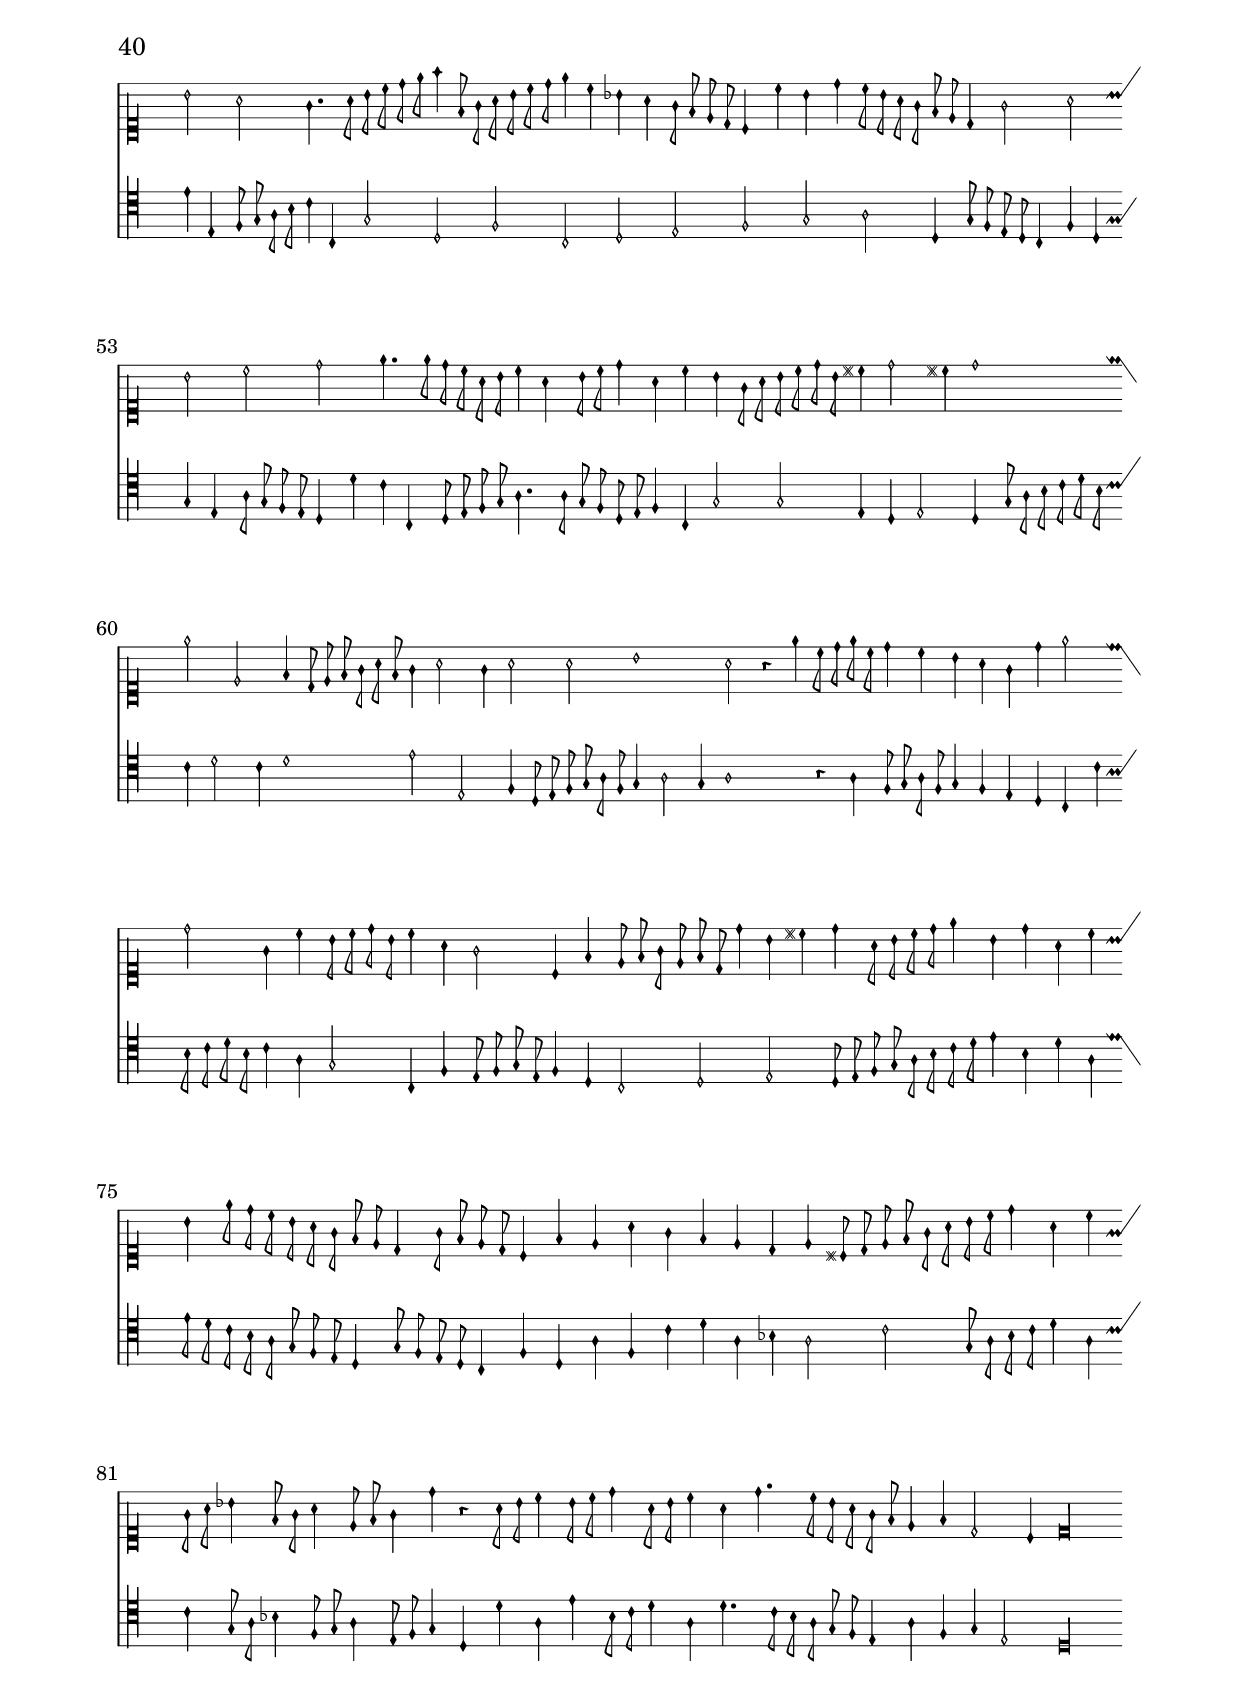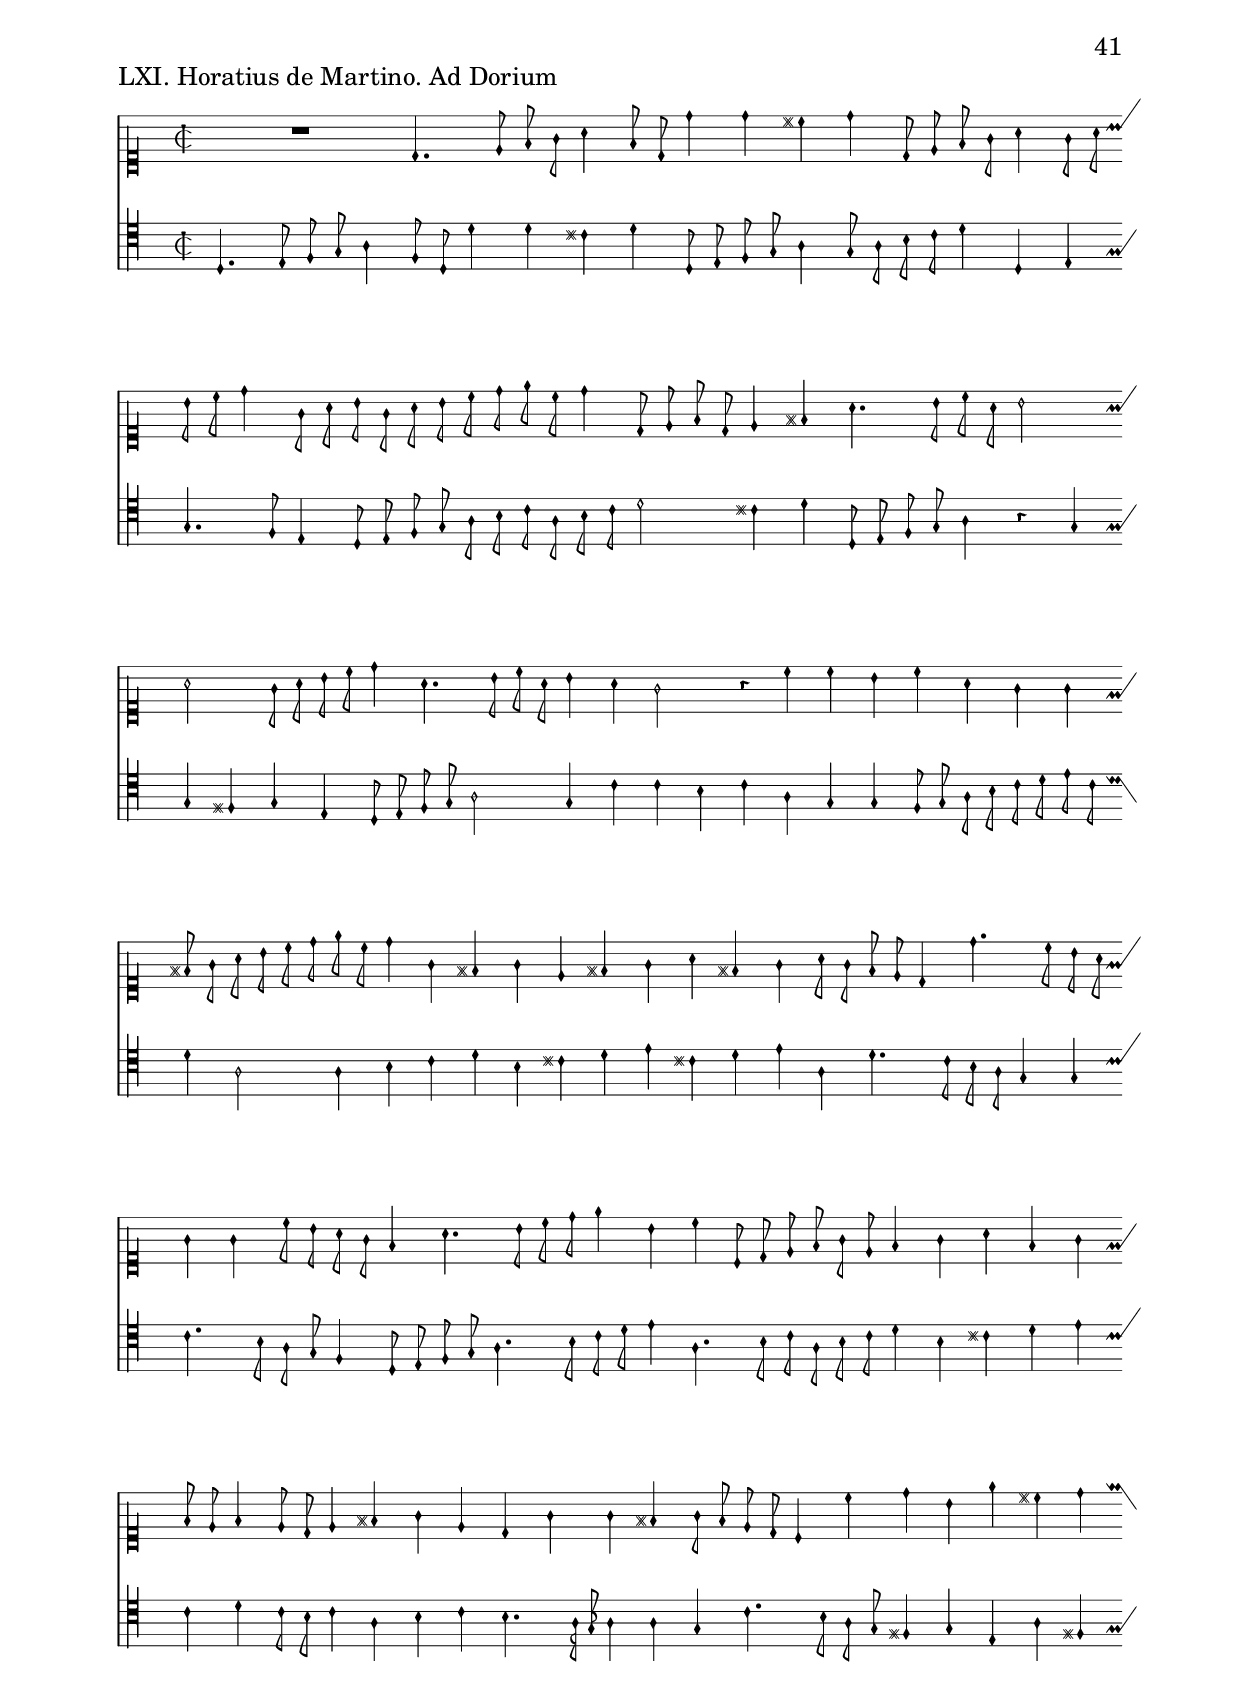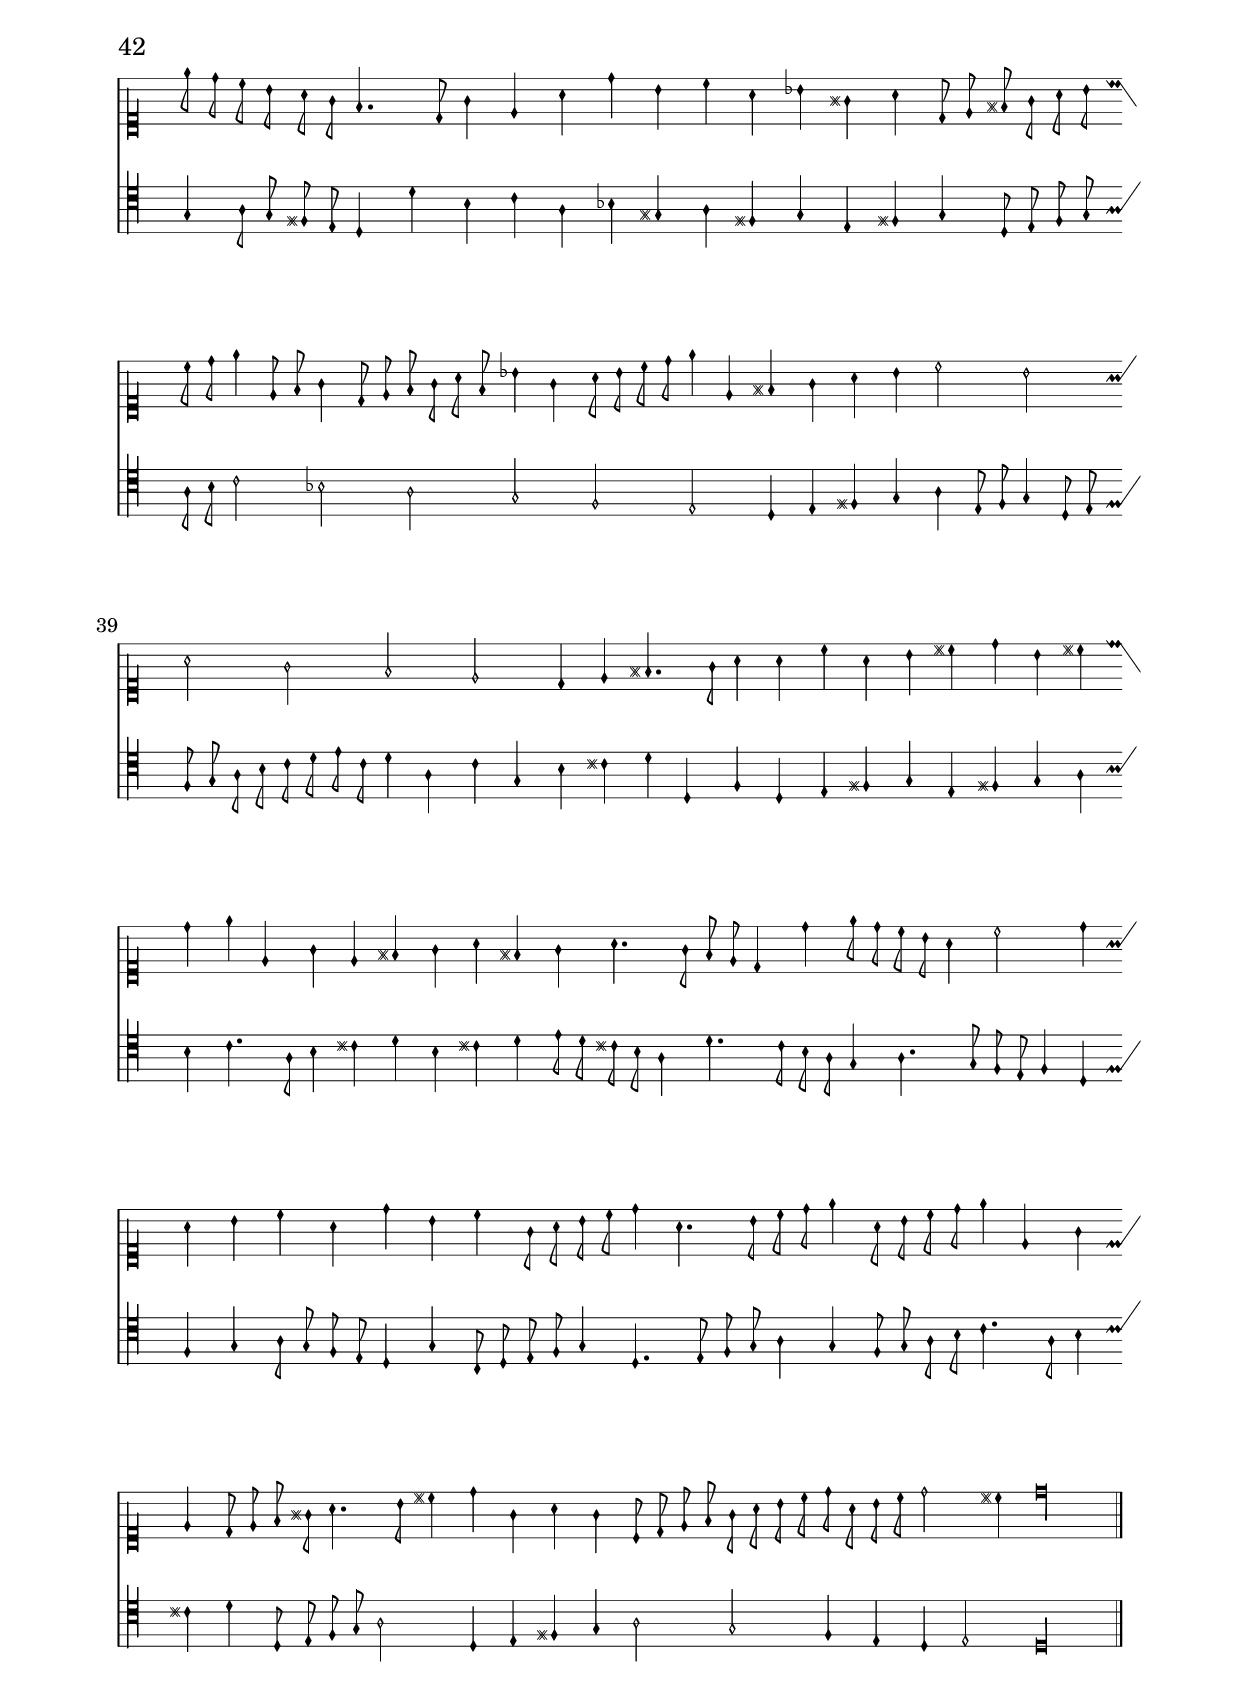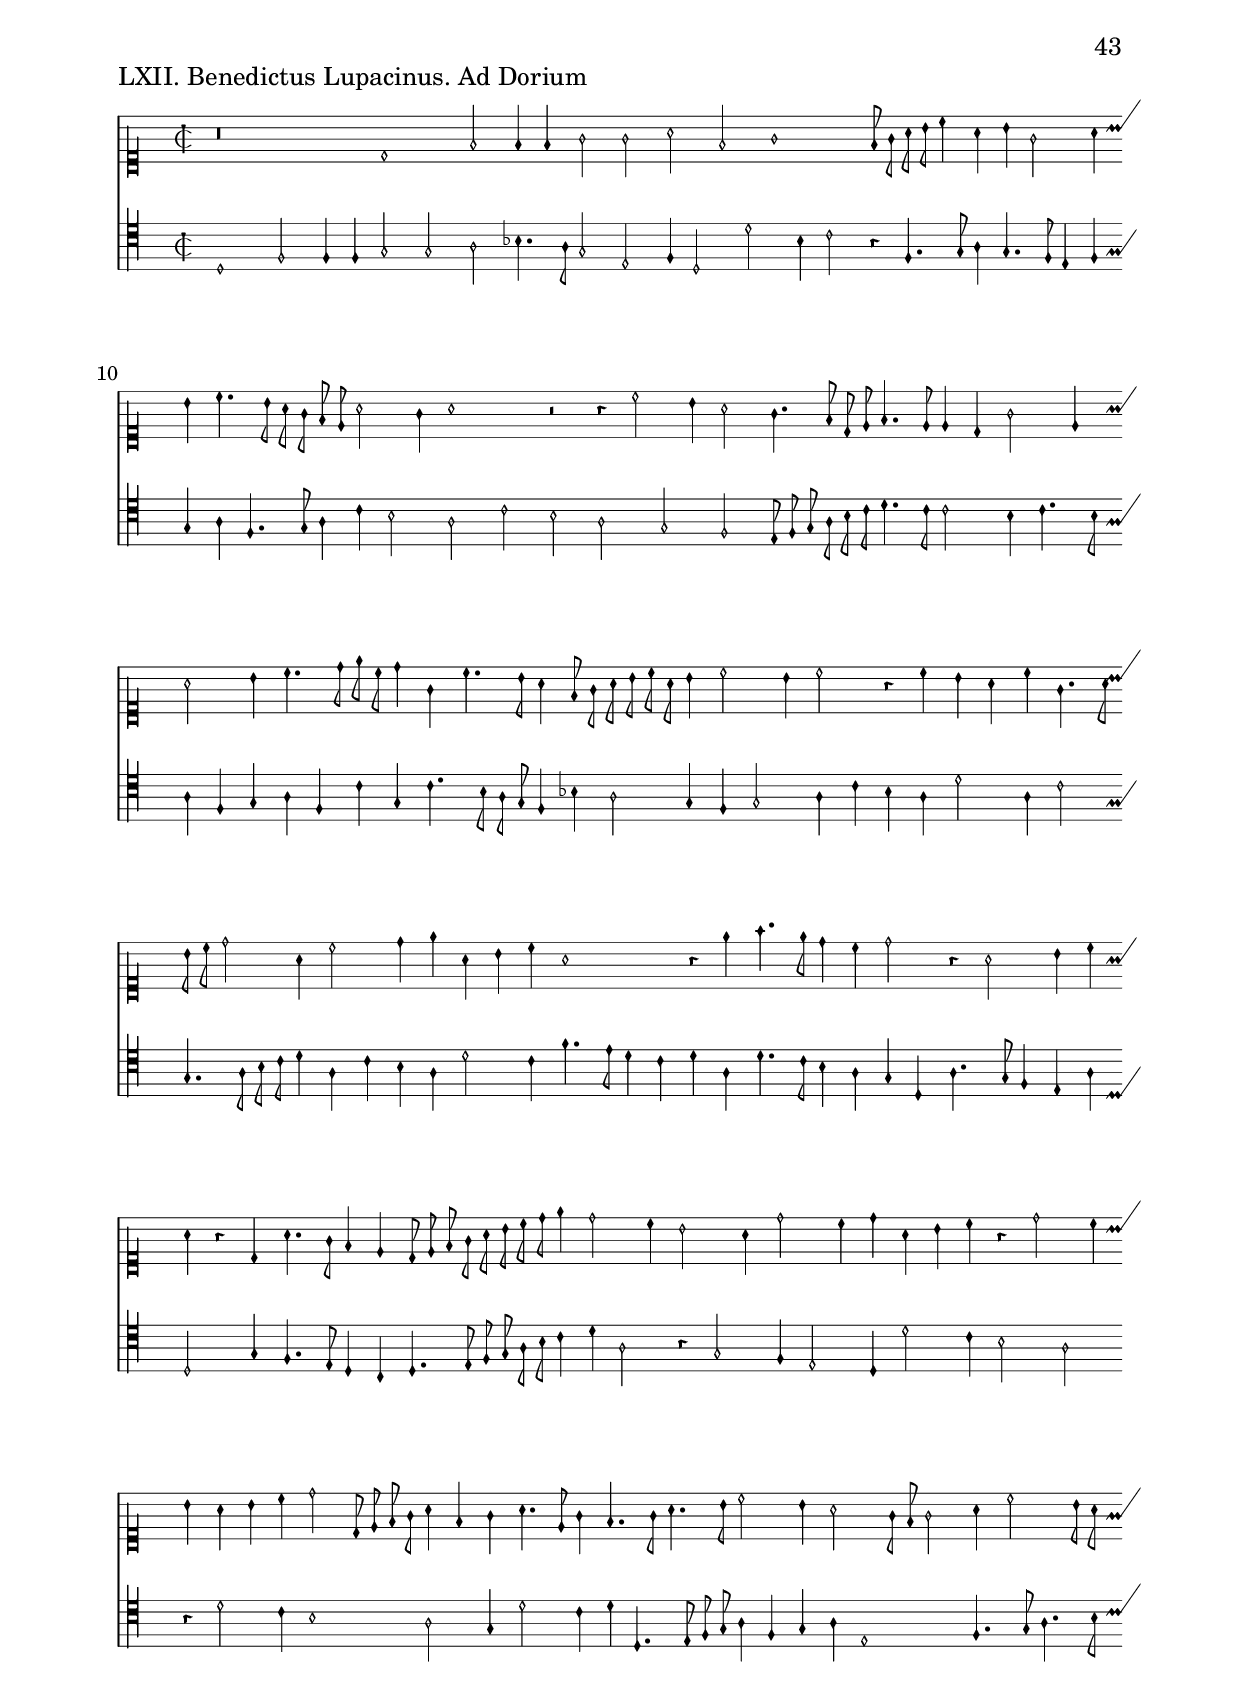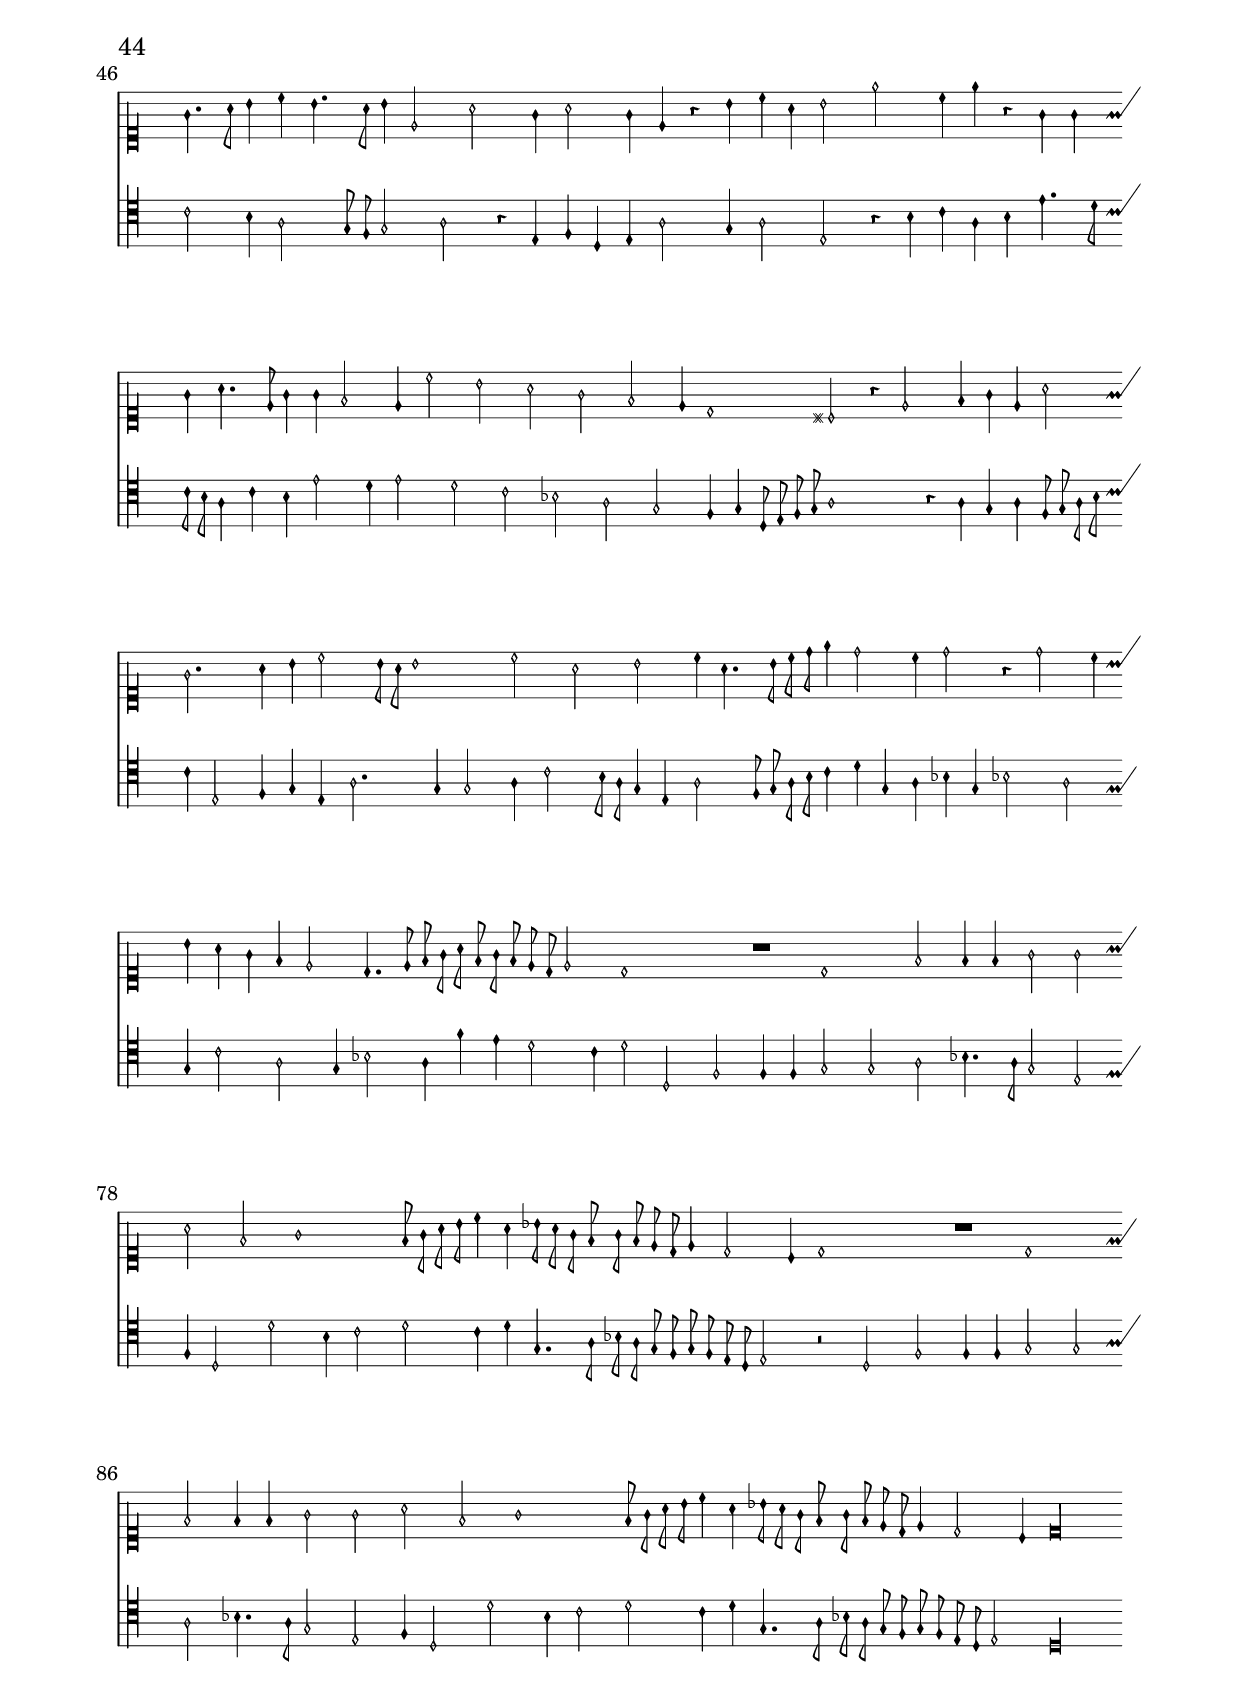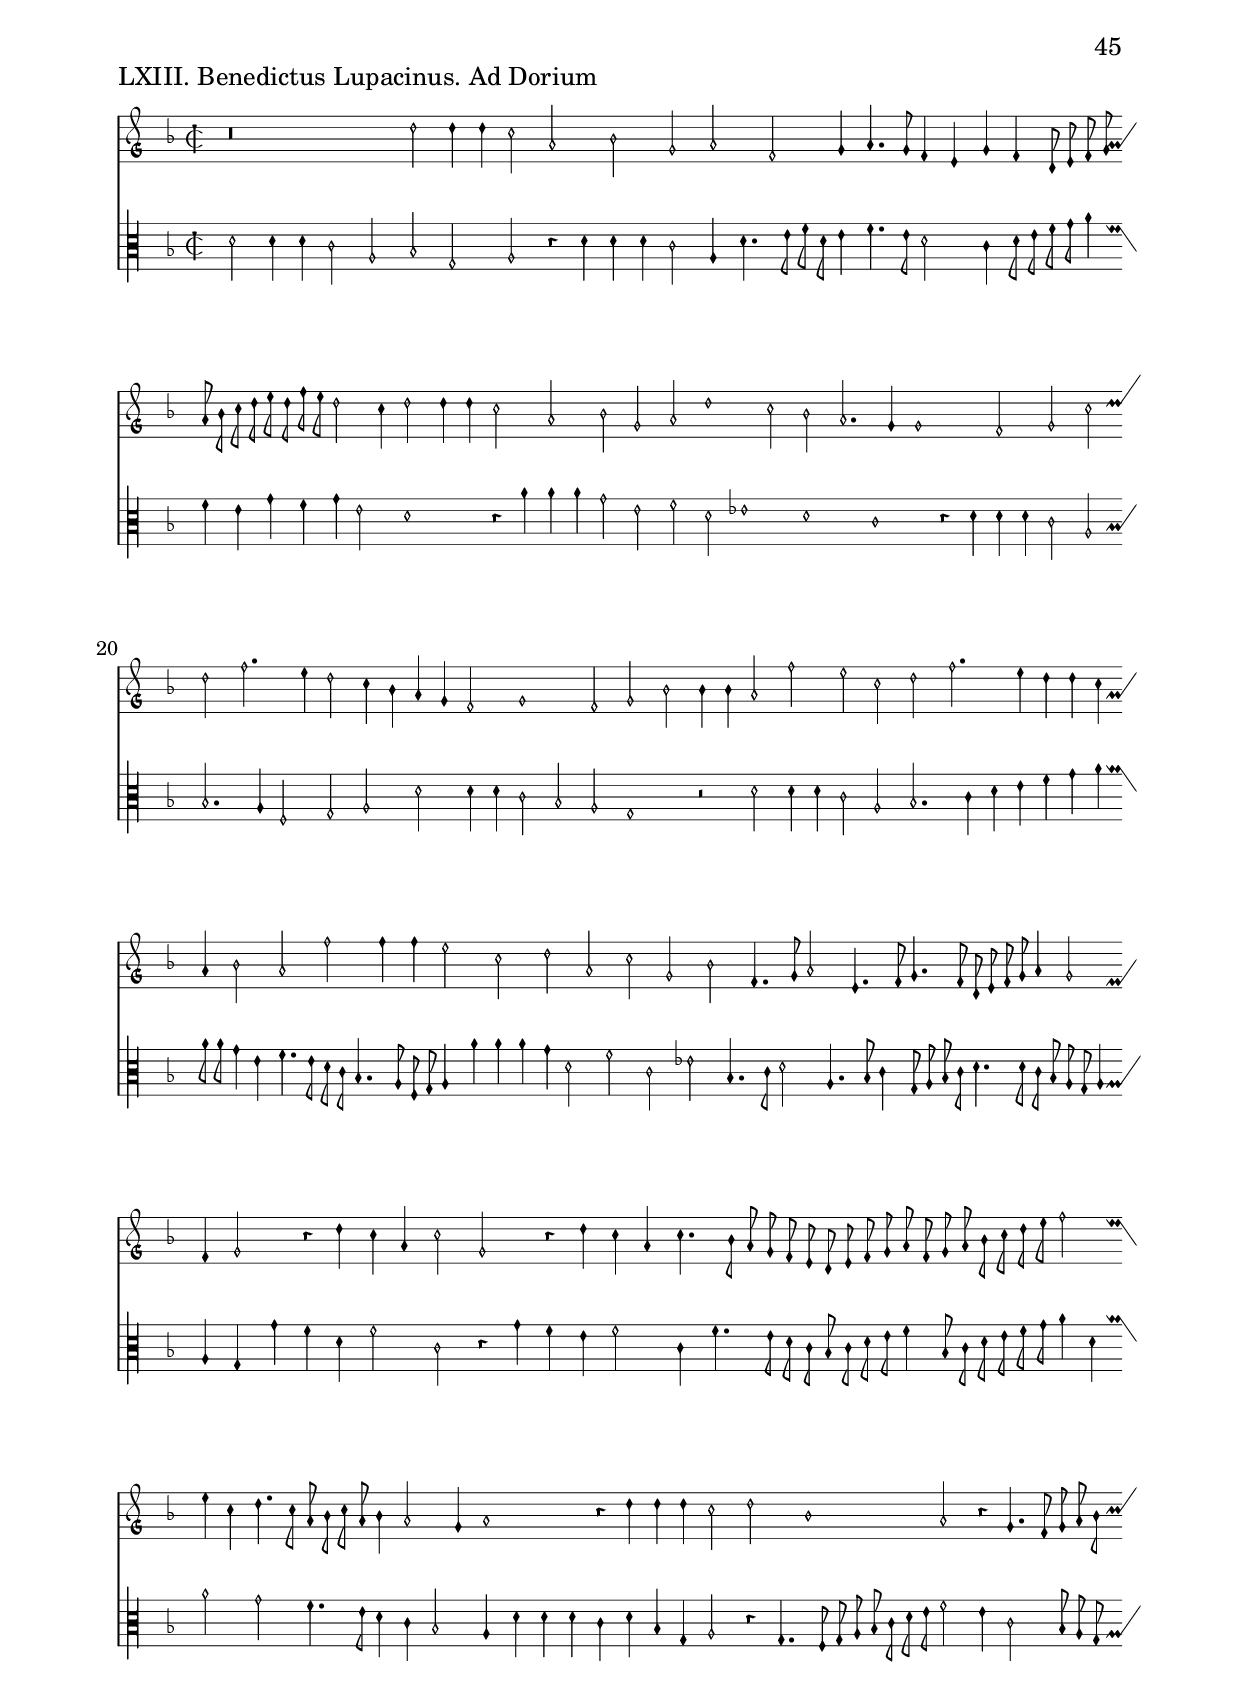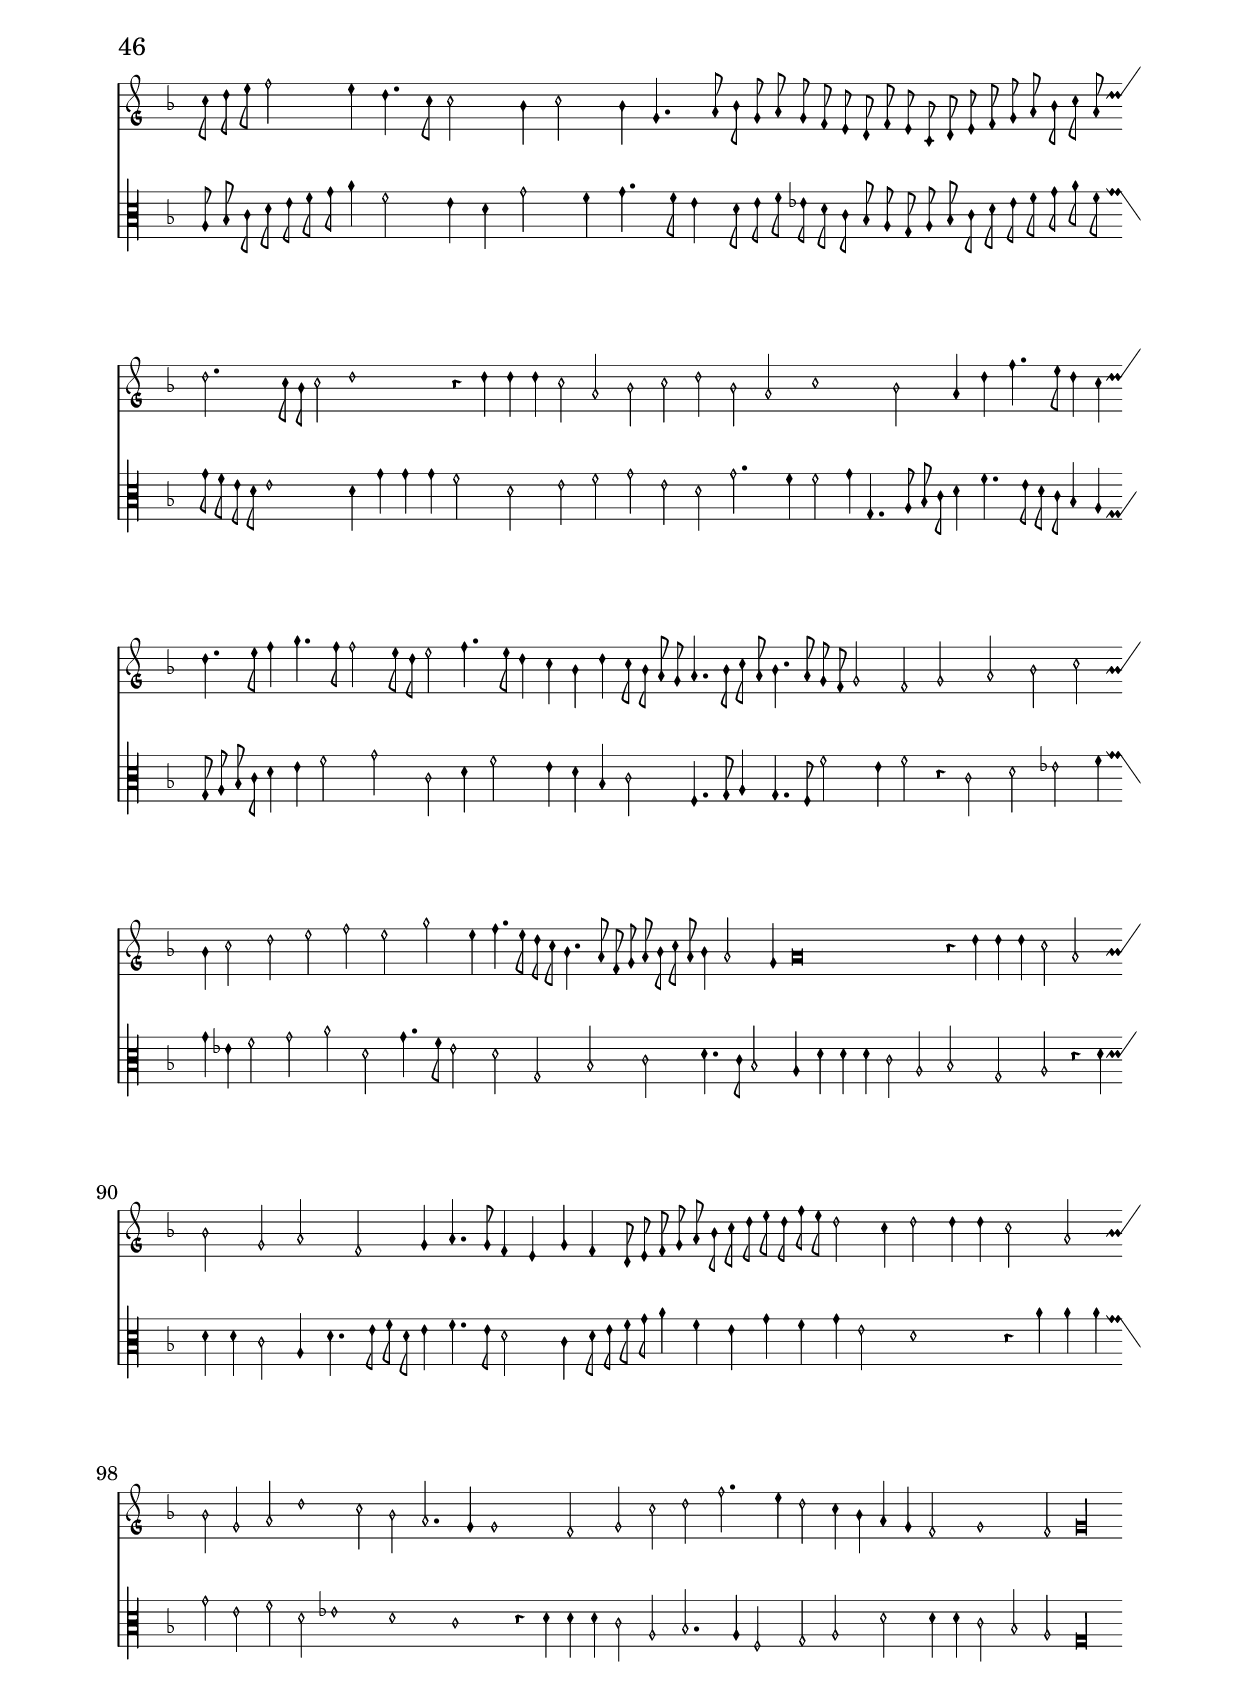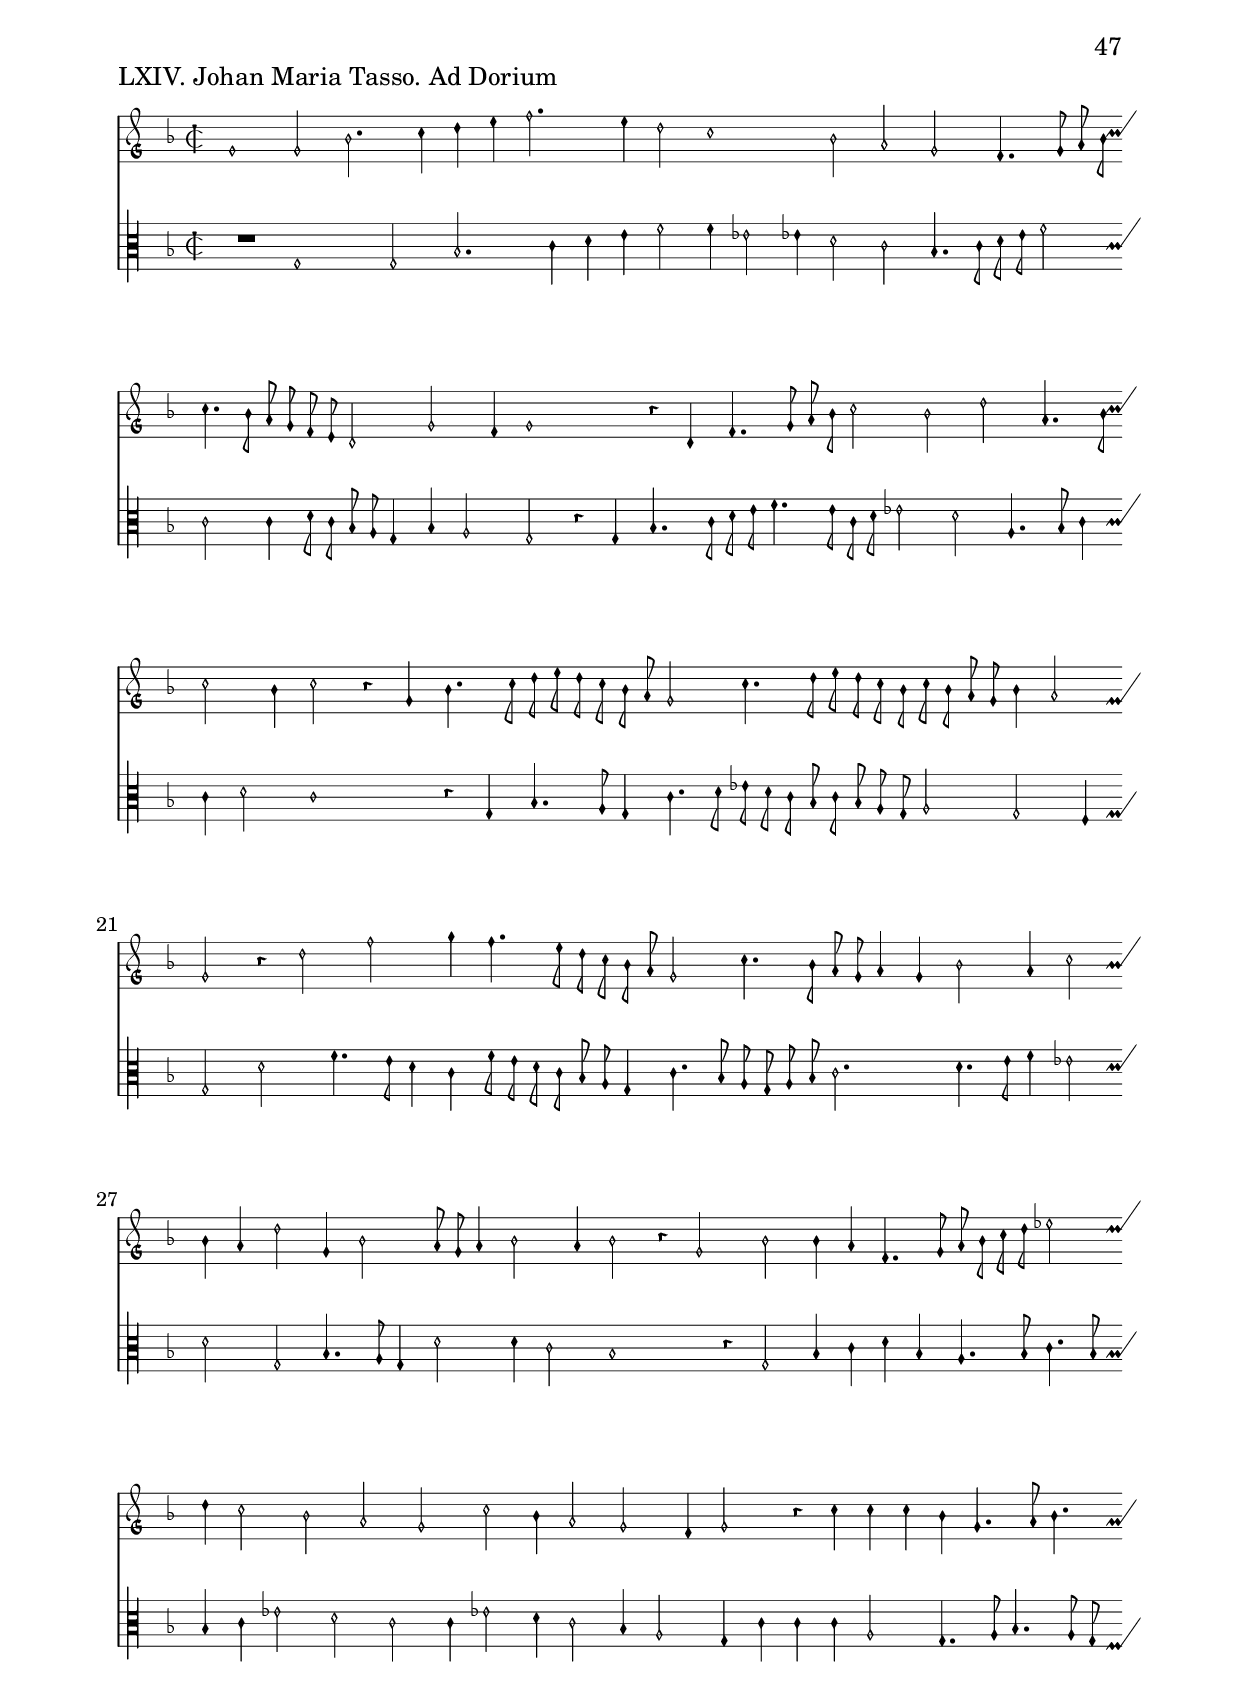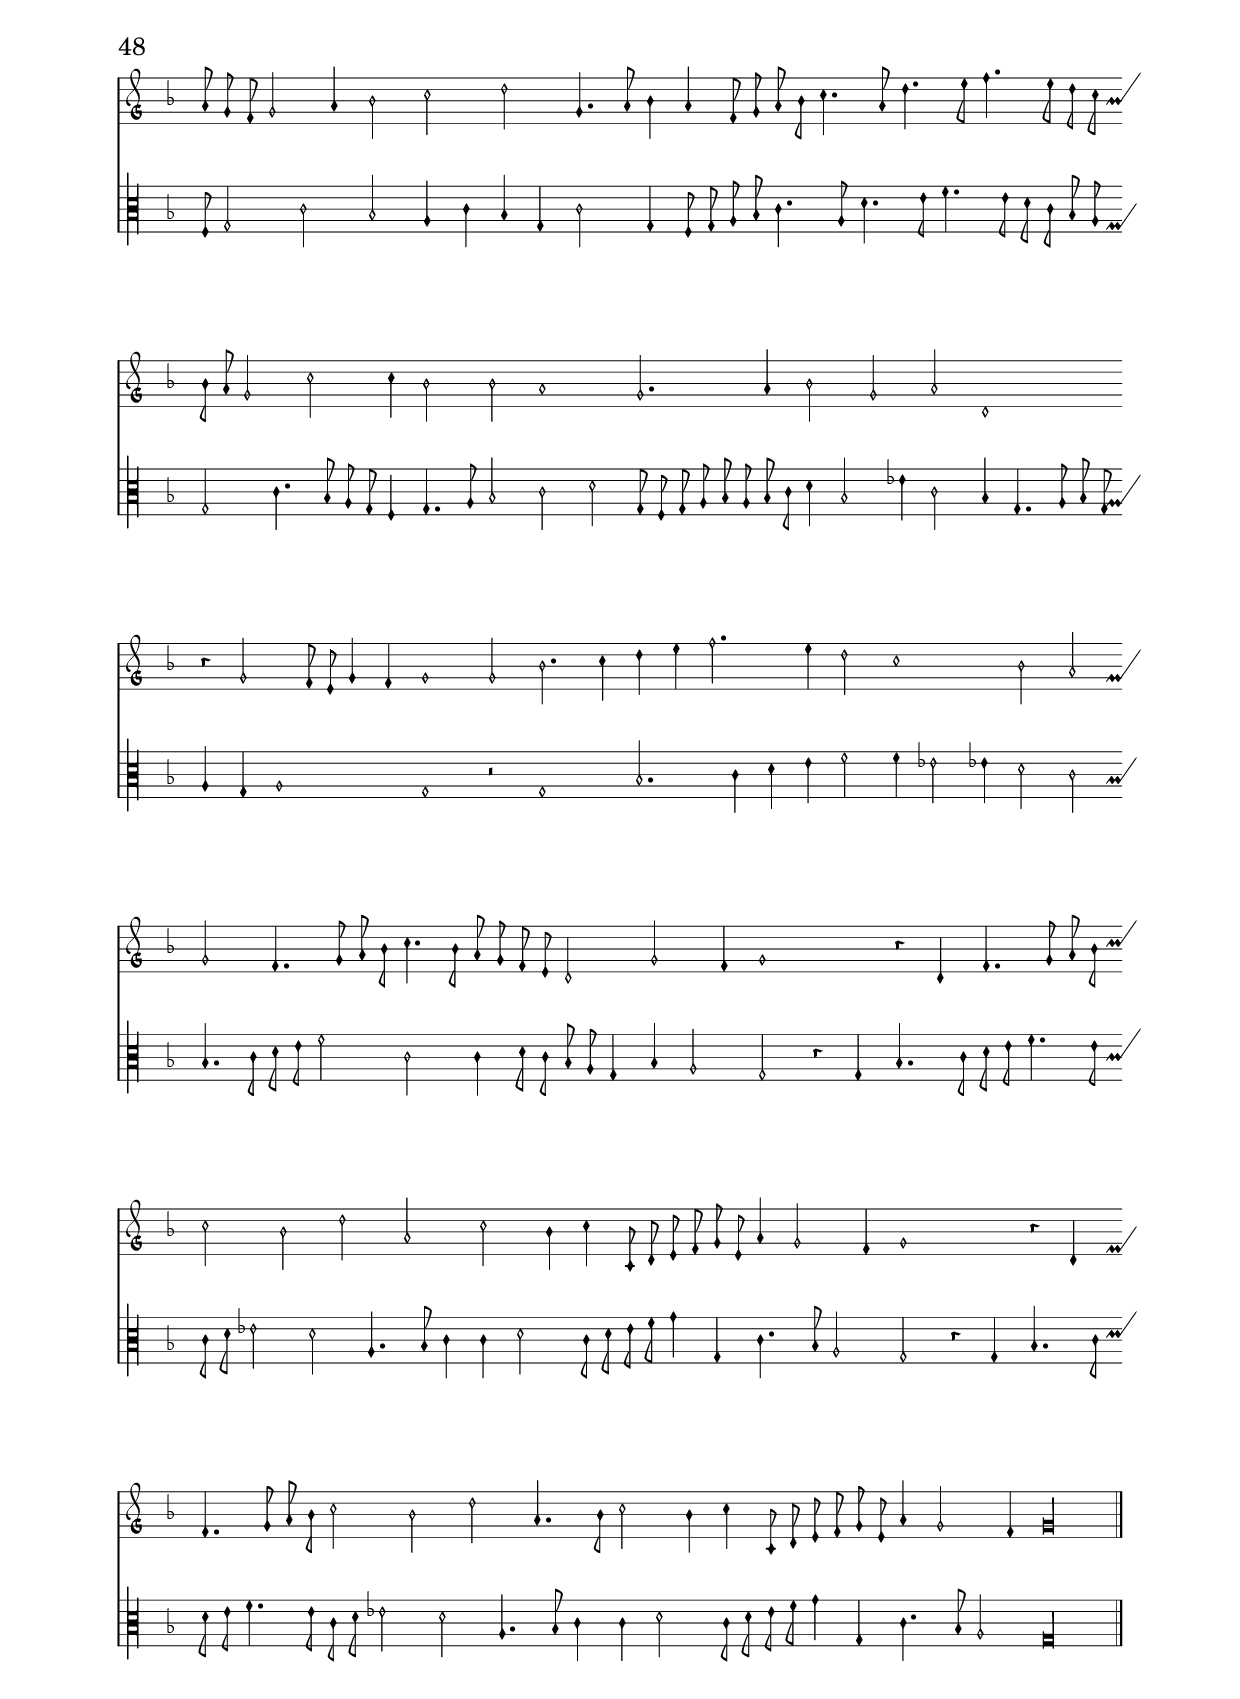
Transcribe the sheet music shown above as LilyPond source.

\version "2.8.8"

#(set-global-staff-size 22)

\paper {   
  #(set-paper-size "a4")
  ragged-last-bottom = ##f
  print-page-number = ##t
  first-page-number = #25
  page-top-space = 0\mm
  line-width = 17\cm
  top-margin = 10\mm
  bottom-margin = 10\mm
  after-title-space = 2\mm
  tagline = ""
 }

\score {
	<<
 \new MensuralStaff
    \relative c'' {
	\clef "petrucci-c1"
	\key f \major
	\time 2/2 
	                   
	R1 | c2. c4 |   % 3
	c a2 a4 | a g2 g4 |   % 5
	g1 | r4 c2 c4 |   % 7
	a a f4. g8 | a bes c2 bes4 |   % 9
	a g f d | e c d e |   % 11
	f d e f | g c, d e |   % 13
	f g a4. a8 | g4 f2 e4 |   % 15
	f2 r4 c | c c f2 |   % 17
	g a4 bes4. a8 a2 g4 |   % 19
	a2 r4 a | c4. c8 bes a g bes |   % 21
	a2 g | a8 g a bes c a d4.  % 23
	c8 c2 bes4 | c2 r4 a2  % 25
	g2 bes4 | a2 r4 a |   % 27
	g bes a g4. f8 f2 e4 |   % 29
	f2 a4 f | g g a f |   % 31
	g g a f | g g a f |   % 33
	g g a f | g g g g |   % 35
	g2 r4 c | c c g c |   % 37
	c c g c | c c g g |   % 39
	a4. g8 g4 g | a2. f4 |   % 41
	g2 e | g e |   % 43
	g e2. c4 c c |   % 45
	c2 c | c4 c c c |   % 47
	c2 c | c4 c c c |   % 49
	c2 c | r c'4 bes |   % 51
	a bes c d | c a2 a4 |   % 53
	f2 c'4. bes8 | a4 bes c a |   % 55
	bes2. c8 bes | a2 c4 bes |   % 57
	a bes c d | c2 a |   % 59
	f g | a2. f4 |   % 61
	g2 e4 f | g a g2 |   % 63
	e c4 d | e f g2 |   % 65
	c,8 d e f g4 a | g f2 e4 \time 3/2 | 
	f\breve  a1 | a\breve  a1 |   % 69
	c\breve  d1 | es! d1. c2 |   % 71
	c\breve  bes1 \time 2/2 | 
	c2 a |   % 73
	bes c | a bes |   % 75
	c a | bes c |   % 77
	a8 g a bes c bes a g | f4 a4. bes8 c a |   % 79
	bes4 g a f2 e8 d e2 |   % 81
	f a | bes c |   % 83
	a bes | c a |   % 85
	bes c | a8 g a bes c bes a g |   % 87
	f4 a4. bes8 c a | bes4 g a f2  % 89
	e8 d e2 | f\longa 
	\bar "|."
}

 \new MensuralStaff
     \relative c' {
	\clef "petrucci-c3"
	\key f \major
	\time 2/2 
	                   
	c2. c4 | c a2 a4 |   % 3
	a f2 f4 | c'2. bes8 a |   % 5
	g4 bes4. a8 g2 f4. g8 a bes |   % 7
	c4 d2 f f,2 g4 |   % 9
	a c2 bes4 | c2 f,4 g |   % 11
	a bes g a | bes c f, g |   % 13
	a bes c4. a8 | bes a g f g2 |   % 15
	f1 | r4 f f f |   % 17
	c'4. bes8 a4 d4. c8 a4 bes c |   % 19
	a2 f | r4 a bes c |   % 21
	d2 bes4 c4. bes8 a2 bes4 |   % 23
	c a g2 | c1 |   % 25
	r4 e2 d f4 e d |   % 27
	e d4. c8 bes2 a4 g2 |   % 29
	f f' | c4 c c d |   % 31
	e e f f | c c c d |   % 33
	e e f d | c2 r4 c2  % 35
	c4 c f, | f c' c c |   % 37
	f, c'2 c4 | c f, c'2 |   % 39
	f,4 f'2 e4 | f2 d |   % 41
	c g' | e g |   % 43
	e g | e c |   % 45
	r4 f, f f | f2 f |   % 47
	f4 f f f | f2 f |   % 49
	f4 f f f | f2 f |   % 51
	f4 g a bes | c d c2 |   % 53
	a f2. g4 a f |   % 55
	g g'2 g4 | f2 e4 d |   % 57
	c bes a g | a2 c |   % 59
	a4 bes2 c4 | f,2 f' |   % 61
	c8 d e f g4 a | g c,4. d8 e f |   % 63
	g2 e | c4 c4. d8 e f |   % 65
	g4 c,2 c4 | bes4. a8 g2 \time 3/2 | 
	f\breve  f'1 | f1. e2 d1 |   % 69
	c a bes | c d e |   % 71
	f e\breve  \time 2/2 | 
	c4 f2 d  % 73
	es2 f d2 es  % 75
	f2 d es2 f  % 77
	d4 c2 | d4. e8 f4. e8 |   % 79
	d4 c4. bes8 a4 | bes g4. f8 g4 |   % 81
	f f'2 d es2 f2  % 83
	d2 es f2 d  % 85
	es2 f d4 c2 |   % 87
	d4. e8 f4. e8 | d4 c f, a |   % 89
	g4. f8 g2 | f\longa
	\bar "|."
}
 >>
\header { piece = "LIII. Johan. Maria Tasso. Ad Ionicum" }
\layout {
	indent = 0.0 \mm
	system-count = #12
      }
}

\score {
	<<
 \new MensuralStaff
    \relative c' {
	\clef "petrucci-g"
	\key f \major
	\time 2/2 
	                   
	R1 | f2 c'4 a |   % 3
	bes d4. c8 c2 bes4 c a |   % 5
	g g'4. f8 f2 e4 f d |   % 7
	c f, r2 | bes4 f' d e |   % 9
	g4. f8 f2 | e4 d2 c4.  % 11
	d8 e d e c d e | f2 e4 f |   % 13
	f, c' a bes | d4. c8 a bes c4 |   % 15
	a g g'4. f8 | f2 e4 d |   % 17
	c2 d | c bes4 c |   % 19
	c, g'2 e4 | f2 a4 g2  % 21
	r4 f c' | a bes d c |   % 23
	f, g8 a bes g a bes | c2 bes4 g |   % 25
	a d, d'8 e f d | e4 d d,8 e f d |   % 27
	e f g a bes c d e | f d e f g e f e |   % 29
	d c d4 c2 | bes4 c2 r4 |   % 31
	c c c f, | c' d c bes |   % 33
	a g c4. bes8 | a g a4 d4. bes8 |   % 35
	a g bes a g f e f | g a g f f2 |   % 37
	e4 f2 r4 | f' f f bes, |   % 39
	f' g f e | d c es! d4. % 41
	c8 bes4 a g | c4. bes8 bes2 |   % 43
	a4 bes2 r4 | f' f f c |   % 45
	f g f e | d c f2 |   % 47
	e4 d c bes | d c bes a |   % 49
	g2 f4 g2 r4 g c4.  % 51
	bes8 c4 d e | f e d c |   % 53
	g' f e d2 r4 c f4. % 55
	e8 f4 g f8 e | d c bes a g4 c |   % 57
	bes a8 g a bes c4. bes8 g a bes c d c |   % 59
	d a bes4 a2 | g4 a8 bes c d e4 |   % 61
	d2 c4 d2 r4 g, d'4.  % 63
	c8 d4 e f4. e8 d c bes a g4 |   % 65
	g' f e d | c2 bes8 a bes4 |   % 67
	c g2 c bes4 c d |   % 69
	e c d e | f f,8 g a g a bes |   % 71
	c d e f g e f g | f e d c d e f d |   % 73
	f4 f2 e4 | f\longa 
	\bar "|." }

 \new MensuralStaff
     \relative c' {
	\clef "petrucci-c3"
	\key f \major
	\time 2/2 
	                   
	f,2 c'4 a | bes d4. c8 c2  % 3
	bes4 c a | g g'4. f8 f2  % 5
	e4 d2 | c r4 bes |   % 7
	f' d e g2 f2 e  % 9
	d2 c bes8 c d e f4 |   % 11
	f, c' a bes | d c2 f,4 |   % 13
	bes a a g8 a | bes c d e f d e4 |   % 15
	f2 e4 f | d r c g' |   % 17
	e f2 a g2 c,4 |   % 19
	g'8 f e d c bes c bes | a g f4 f'2 |   % 21
	e4 f d c | f, r bes f' |   % 23
	d e g2 | f4 e d e |   % 25
	f4. e8 d c bes4 | c4. bes16 a bes8 c d bes |   % 27
	c4 g4. a8 bes c | d4 c c bes2.  % 29
	c4 g2 r4 c c |   % 31
	c f, c' d | c bes a g |   % 33
	c4. bes8 a g a4 | d4. c8 bes a g4 |   % 35
	g'4. f8 e d c a | bes c bes a g f g2  % 37
	f4 f' f | f bes, f' g |   % 39
	f e d c | f e c d |   % 41
	bes8 c d e f2 | e4 d c8 bes c2  % 43
	r4 bes bes | bes f bes c |   % 45
	d es! d c | f e d c2  % 47
	f2 g4. f8 e4 d c4.  % 49
	bes8 a2 r4 | g c4. bes8 c4 |   % 51
	d e f e | d c f2 |   % 53
	e4 d c2 | bes4 c2 r4 |   % 55
	c f4. e8 f4 | g4. f8 e d e c |   % 57
	d e f4 f,8 g a bes | c d e f g e f e |   % 59
	d c d4 c bes2 a4 f g8 a |   % 61
	bes g a2 r4 | d g4. f8 g4 |   % 63
	a g2 f4 | d g4. f8 e d |   % 65
	e c d4 e f8 g | a f g4 g, c2  % 67
	bes4 c2 | d c4 bes |   % 69
	a f'2 e4 | d8 c d e f4 f,8 g |   % 71
	a bes c a bes c d e | f4. e8 d4 bes |   % 73
	c d c2 | f,\longa
	\bar "|." }
 >>
\header { piece = "LIV. Simon de Baldis. Ad Ionicum" breakbefore = ##t }
\layout {
	indent = 0.0 \mm
	system-count = #12
      }
}

\score {
	<<
 \new MensuralStaff
    \relative c' {
	\clef "petrucci-g"
	\key f \major
	\time 2/2 
	                   
	c'2. bes4 | a g f8 g a f |   % 3
	g2 a4 bes | c bes a g |   % 5
	f e d e | f g a8 bes c a |   % 7
	bes4 a2 g4 | a2 f'4 e |   % 9
	d c bes a | g f2 e4 |   % 11
	f1 | f4. g8 a4 bes |   % 13
	a d2 c4 | bes2 a |   % 15
	g f | f'2. e4 |   % 17
	d c bes a | g f2 e4 |   % 19
	f a bes2 | a g4 c4.  % 21
	bes8 a g f4 f'4. d8 es! d c bes a4 |   % 23
	g2 c4. bes8 | a g f g a f g a |   % 25
	bes c d4. c8 c2 bes8 a bes2 |   % 27
	c4 c4. bes8 a g | f4. e8 d e f g |   % 29
	a bes c a bes c d4. c8 c2 bes4 |   % 31
	c4. bes8 a g f4 | f'4. d8 es! d c bes |   % 33
	a4 a4. f8 g f | e d c4 c' bes2  % 35
	a2 g f2 e  % 37
	f2 e4 | f f' d es! |   % 39
	c d bes c | a bes g a |   % 41
	f g2 f e8 d e2 |   % 43
	f8 g a bes c d e f | g4 d8 e f4 c8 d |   % 45
	es!4 bes8 c d4 a8 bes | c4 g8 a bes4 f8 g |   % 47
	a4 f2 e4 | f8 g a bes c2 |   % 49
	g4 bes2 f4 | a2 e4 g2  % 51
	d4 f g2 f2 e4 |   % 53
	f\longa }

 \new MensuralStaff
     \relative c' {
	\clef "petrucci-c3"
	\key f \major
	\time 2/2 
	                   
	r\breve |   % 3
	R1 | f2. e4 |   % 5
	d c bes c | d bes c2 |   % 7
	d e | f4 e d c |   % 9
	bes a g f | g a g2 |   % 11
	f4. g8 a4 bes | a d c d8 e |   % 13
	f e d e f g a2 g2 f  % 15
	e4 f2. e4 d c |   % 17
	bes a g f | bes a g2 |   % 19
	f4 f' d bes8 c | d e f2 e4 |   % 21
	f4. e8 d c bes c | d bes c d e4 f2  % 23
	e8 d e2 | f4. e8 d c bes a |   % 25
	g a bes c d e f e | e4 d8 c d2 |   % 27
	c4. bes8 a g f g | a f g a bes c d e |   % 29
	f d e f g4 f | e2 f4 g |   % 31
	c, f4. e8 d c | bes c d bes c bes a g |   % 33
	f g a bes c d e f | g4 e f d |   % 35
	es! c d bes | c a bes g |   % 37
	a f g2 | f g |   % 39
	a4 f g a2 g2 f  % 41
	e4 a2 | g1 |   % 43
	f4. g8 a bes c d | e f g4 d8 e f4 |   % 45
	c8 d es!4 bes8 c d4 | a8 bes c4 g8 a bes4 |   % 47
	f8 g a4 g2 | f4 f'4. e8 c d |   % 49
	es!4. d8 bes c d4. c8 a bes c4. bes8 |   % 51
	g a bes2 a8 g | a2 g |   % 53
	f\longa }
 >>
\header { piece = "LV. Johan de Antiquis. Ad Ionicum" breakbefore = ##t }
\layout {
	indent = 0.0 \mm
	system-count = #12
      }
}

\score {
	<<
 \new MensuralStaff
    \relative c' {
	\clef "petrucci-g"
	\key f \major
	\time 2/2 
	                   
	R1 | f2 f4 f |   % 3
	g a bes g | a bes c2 |   % 5
	r4 c c bes | c a4. g8 f e |   % 7
	f4 e d2 | c4 c' c c |   % 9
	d c a8 bes c a | bes c d e f g a f |   % 11
	g4. g,8 a f g a | b!4 c2 b4 |   % 13
	c g a8 bes c a | bes c d bes c d es! c |   % 15
	d e f d e f g4. f8 f2 e4 |   % 17
	f2 r4 f, | g8 a bes g a bes c a |   % 19
	bes c d bes c4 d | g, c2 bes4 |   % 21
	c4. a8 g4 a4. f8 g4 f g |   % 23
	a4. f8 e4 f4. d8 e4 f e8 d |   % 25
	c4 d e d4. e8 f4 e a4.  % 27
	g8 a bes c4 g | a c d c |   % 29
	bes f'2 e4 | f c2 bes4 |   % 31
	c2 c | bes4. c8 d4. c16 bes |   % 33
	a4 a g g8 a | bes g bes c d4 c |   % 35
	b! c2 b!4 | c4. bes16 a g2 |   % 37
	r4 f f f | g a bes g |   % 39
	a bes c4. bes8 | a g f4. g8 a f |   % 41
	g4. a8 bes4 a2 g8 f e4 f |   % 43
	g d f1 e2 |   % 45
	f\longa }

 \new MensuralStaff
     \relative c' {
	\clef "petrucci-c3"
	\key f \major
	\time 2/2 
	                   
	c2 c4 c | d4. e8 f4 d |   % 3
	e f g8 f e d | c4 g a8 f f'4 |   % 5
	f e f d | e f4. e8 d c |   % 7
	d4 c2 bes4 | c1 |   % 9
	r4 f f f | g f d8 e f d |   % 11
	e f g e f4 e | d c d2 |   % 13
	c r4 f, | g8 a bes g a bes c a |   % 15
	bes c d bes c4 bes | a f g2 |   % 17
	f4 f' f d | c d8 e c d e f |   % 19
	g4 g, a bes | c a d2 |   % 21
	c4 f es! f | d es! d es |   % 23
	c d c d | bes c bes c |   % 25
	a bes a bes | g a g a |   % 27
	f2 f'4 e | d c bes a |   % 29
	g f g2 | f4 f' d d |   % 31
	c c8 d e c e f | g g, g a bes g bes c |   % 33
	d2 es! | d8 e bes a bes4 c |   % 35
	d es! d2 | r4 c c c |   % 37
	d4. e8 f4 d | e f g e |   % 39
	f g a4. g8 | f4 d f2.  % 41
	e4 d c | bes2 c2.  % 43
	bes4 a g8 f | g1 |   % 45
	f\longa }
 >>
\header { piece = "LVI. Dominicus Mansar. Ad Ionicum" breakbefore = ##t }
\layout {
	indent = 0.0 \mm
	system-count = #12
      }
}

\score {
	<<
 \new MensuralStaff
    \relative c' {
	\clef "petrucci-c1"
	\key f \major
	\time 2/2 
	                   
	f2 d4 f | g f4. e8 f d |   % 3
	e f g e f4 e | f a g4. f8 |   % 5
	g e f g a bes c bes | a g f2 e4 |   % 7
	f8 g a g a bes c a | bes c d4 c4. bes8 |   % 9
	a g a4 g f2 e8 d e f g e |   % 11
	f g a bes c2 | a4 c d c4.  % 13
	bes8 c a bes c d bes | c bes a g f4. g8 |   % 15
	a4 bes2 a8 g | a f g2 c,4.  % 17
	d8 e f g e f g | a g a bes c4 a |   % 19
	g2 r4 f | d f g f4.  % 21
	e8 f d e f g e | f4 e f g8 f |   % 23
	e d e c d e f2 e4 f a4.  % 25
	g8 f e d c f2 e4 d2 |   % 27
	r4 f a bes4. a8 f g a bes c2  % 29
	bes4 c g2 a8 g f g a bes |   % 31
	c4. bes8 a g f e | d2 r4 f |   % 33
	a bes4. a8 f g | a bes c2 r4 |   % 35
	c2 r4 c,4. d8 e f g a bes c |   % 37
	d bes c4. bes8 a4 | g f2 e4 |   % 39
	f a bes4. a8 | f g a bes c a bes c |   % 41
	d2 c4 d4. c8 c2 bes4 |   % 43
	c8 bes a g f4 d8 e | f g a bes c4 g4.  % 45
	a8 bes g a bes c bes | a g f4 e d8 c |   % 47
	d e f2 e4 | f\longa }

 \new MensuralStaff
     \relative c' {
	\clef "petrucci-c4"
	\key f \major
	\time 2/2 
	                   
	R1 | R1 |   % 3
	c2 a4 c | d c4. bes8 c a |   % 5
	bes c d bes c bes a g | f4 d f g |   % 7
	f4. e8 f d e f | g e f g a bes bes2  % 9
	a4 c d | c4. bes8 c a bes c |   % 11
	d bes c bes a g f2 e4 d8 e f g |   % 13
	a g a f g e f g | c,4 f2 d4 |   % 15
	f g f4. e8 | f d e f g e f g |   % 17
	a bes c a bes c d e | f4 d e f2  % 19
	e4 f8 e d c | bes4 a g8 a bes c |   % 21
	d2 r4 c | a c d c4.  % 23
	bes8 c a bes4 a | g2 r4 f |   % 25
	a bes4. a8 f g | a bes c2 bes4 |   % 27
	c bes a g8 a | bes c d e f4 e |   % 29
	d2 r4 c | e f4. e8 c d |   % 31
	e c f4. e8 d c | bes a g2 f8 e |   % 33
	f4 g d4. e8 | f4 e f g |   % 35
	r c, e f4. e8 c d e f g e |   % 37
	f g a bes c4. a8 | bes4 a bes g |   % 39
	f f' d bes8 c | d e f d e f g2  % 41
	f4 e d | e f d2 |   % 43
	c4 f, a bes4. a8 f g a bes c d |   % 45
	e c d e f4 f,4. g8 a bes c a bes2  % 47
	a4 g2 | f\longa }
 >>
\header { piece = "LVII. Johan de Antiquis. Ad Hypoionicum" breakbefore = ##t }
\layout {
	indent = 0.0 \mm
	system-count = #12
      }
}

\score {
	<<
 \new MensuralStaff
    \relative c'' {
	\clef "petrucci-c1"
	\key f \major
	\time 2/2 
	                   
	c1 | a2 bes |   % 3
	g4. f8 g4 a4. g8 f e d4 f2  % 5
	e8 d e2 | f4 a2 f4 |   % 7
	g1 | a2 f |   % 9
	c'2. c4 | d2 bes |   % 11
	c2. bes4 | a2 bes |   % 13
	g a2. g4 f1  % 15
	e2 | f2. f4 |   % 17
	g4. a8 bes4 g | a c4. bes8 a g |   % 19
	f4 a g e | f8 e d c d2 |   % 21
	r4 c d f2 e4 a4. g8 |   % 23
	a bes c4 c,8 d e f | g a bes4. a8 a2  % 25
	g4 a1 r4 d |   % 27
	c es! d4. c8 | bes a g4 bes a |   % 29
	f c'2 a4 | bes2. a2  % 31
	f4 g a | bes2 a4 f4.  % 33
	g8 a f g4 f2 e8 d e2 |   % 35
	f4 c f4. g8 | a4 f c'2 |   % 37
	r4 c bes g | a bes4. a8 a2  % 39
	g4 a2 | r4 a a a |   % 41
	bes2 a | g f |   % 43
	bes g4 a4. g8 f e d c f2  % 45
	e8 f g a bes4 | c2. bes4 |   % 47
	a2 bes | g4. f8 g a bes c |   % 49
	d c c2 bes4 | c c, g'4. f8 |   % 51
	e4 f d c | g'4. f8 e4 a4.  % 53
	g8 f2 e4 | f f c'4. bes8 |   % 55
	a4 bes g f | c'4. bes8 a4 d4.  % 57
	c8 bes2 a4 | bes g a f |   % 59
	c'4. bes8 a g f e | d c f2 e4 |   % 61
	d2 c4 f2 g4 a2 |   % 63
	bes a4 c2 a4 bes g |   % 65
	a f bes2 | a f4 g |   % 67
	a c2 bes4 | c4. bes8 a4 g |   % 69
	a e4. f8 d4. e8 f2 e4 |   % 71
	f2 c' | a bes |   % 73
	g4. f8 g4 a4. g8 f e d4 f2  % 75
	e8 d e2 | f4 a2 f4 |   % 77
	g1 | a4. bes8 c4 a |   % 79
	bes2 a4 g4. f8 f2 e4 |   % 81
	f\longa }

 \new MensuralStaff
     \relative c' {
	\clef "petrucci-c4"
	\key f \major
	\time 2/2 
	                   
	R1 | R1 |   % 3
	c1 | a2 bes |   % 5
	g4. f8 g4 a4. g8 f e d4 f2  % 7
	e8 d e2 | f\breve  % 9
	R1 |   % 11
	f2 c'4. c8 | d2 bes |   % 13
	c2. bes4 | a2 bes |   % 15
	g a2. g4 f2.  % 17
	es!4 es2 | f c'4. bes8 |   % 19
	a4 f g a | d,2 r4 g |   % 21
	a c bes4. a8 | g2 f4 f'2  % 23
	e4 g8 f e d | c a d4. c8 a4 |   % 25
	bes c f, a4. g8 f e d4 f |   % 27
	e c g'1 r4 d2  % 29
	e4 f2 | g8 a bes c d e f4 |   % 31
	d2 c | bes4 g d'4. c8 |   % 33
	a bes c a bes a g f | g1 |   % 35
	f2 f4 bes | c d es! c |   % 37
	e f g g, | d'2. c4 |   % 39
	bes2 a4. bes8 | c4 d4. c8 d4 |   % 41
	g, d'2 c bes2 a4 |   % 43
	g g'2 f4. e8 d c bes a bes4 |   % 45
	g2 d'4. c8 | a2 f'1  % 47
	bes,2 | c4. d8 es!2 |   % 49
	f4. e8 d2 | c4 g'4. f8 e d |   % 51
	c4 a bes c2 bes4 c2 |   % 53
	r4 a bes c | d f4. e8 c4 |   % 55
	d bes c d | c8 bes a g f4 f'4.  % 57
	e8 d4 c2 | bes4 e d2 |   % 59
	c4 f4. e8 d c | bes a d4. c8 c2  % 61
	f4 e d2 c2 f  % 63
	es!4 f4. es8 | c4 d2 c  % 65
	a4 g2 | a4 f bes2 |   % 67
	a f4 g | a c2 bes4 |   % 69
	c4. bes8 a4 g | bes a g2 |   % 71
	f1. r2 |   % 73
	c'1 | a2 bes |   % 75
	g4. f8 g4 a4. g8 f e d4 f2  % 77
	e8 d e2 | f4 a2 f4 |   % 79
	g2 a4 bes2 a4 g2 |   % 81
	f\longa }
 >>
\header { piece = "LVIII. Benedictus Lupachinus. Ad Hypoionicum" breakbefore = ##t }
\layout {
	indent = 0.0 \mm
	system-count = #12
      }
}

\score {
	<<
 \new MensuralStaff
    \relative c' {
	\clef "petrucci-c3"
	\key f \major
	\time 2/2 
	                   
	r\breve |   % 3
	r1 | f2. d4 |   % 5
	f c4. d8 e c | d4 f2 e4 |   % 7
	f f, bes2 | a8 bes c d e f g e |   % 9
	f g a f g2 | a4 f2 g4 |   % 11
	a2 g | r4 d e c |   % 13
	f4. e8 d4 c2 d4 e c |   % 15
	d2 c | f, g4 a |   % 17
	c bes a2 | g r4 c2  % 19
	d4 e f8 g | a g f2 f4 |   % 21
	g g, a8 bes c d | e4 f g a8 bes |   % 23
	c bes a g a2 | g f |   % 25
	c4 d e f | c f d f2  % 27
	e4 a2 | g4 g,2 a2  % 29
	bes4. c8 d4 | c2 f,8 g a bes |   % 31
	c4 d e2 | f2. f4 |   % 33
	g2 r4 f | e d c bes2  % 35
	a2 g8 a | bes c d e f d g4 |   % 37
	bes2 a4. g8 | g2 f4 bes2  % 39
	a2 g f2 e  % 41
	d2 es!4 | d2 c |   % 43
	bes a | g4. a8 bes g c4 |   % 45
	bes a2 g f2 c'4 |   % 47
	d4. c8 bes4 a | f'4. e8 c4 d |   % 49
	e f2 e4 | f2 g |   % 51
	a4. g8 f4 g | g d d2 |   % 53
	c4 d bes2 | a4 d2 g,4 |   % 55
	r g' a bes | c a2 g4 |   % 57
	a4. g8 f4 g | e2 d |   % 59
	r4 c d e | f4. e8 d4 g, |   % 61
	a2 bes | a g |   % 63
	f4 f'2 g4 | e f2 g  % 65
	f2 e4 | f4. g8 a4 bes |   % 67
	g a2 bes a4 g2 |   % 69
	a8 g f e d c bes a | c2 d |   % 71
	es!4 f c2 | f, bes |   % 73
	a4 c2 bes4 | c d e c2  % 75
	f2 d4 | es!2 d |   % 77
	c4 g2 a4 | f2 bes |   % 79
	bes4 g' f d | e4. f8 g4 e |   % 81
	f2 d | c f,4 bes |   % 83
	a2 g4 g' | d4. e8 f g a bes |   % 85
	c4. bes8 a4 g2 f4 g2 |   % 87
	f4 d4. e8 f g | a4 a,8 bes c d e4 |   % 89
	c f2 e4 | f4. g8 a4 d,8 e |   % 91
	f g a4 a,8 bes c d | e4 f c2 |   % 93
	f,4 f'4. g8 a4 | d,8 e f g a4 e8 f |   % 95
	g4 f2 e4 | f\longa
	\bar "|."
}

 \new MensuralStaff
     \relative c' {
	\clef "petrucci-c3"
	\key f \major
	\time 2/2 
	                   
	f2. d4 | f c4. d8 e c |   % 3
	d4 f2 e4 | f f, bes2 |   % 5
	a8 bes c d e f g e | f g a f g2 |   % 7
	a4 f2 g4 | a2 g |   % 9
	r4 d e c | f4. e8 d4 c2  % 11
	d4 e c | d2 c |   % 13
	f, g4 a | c bes a2 |   % 15
	g r4 c2 d4 e f8 g |   % 17
	a g f2 f4 | g g, a8 bes c d |   % 19
	e4 f g a8 bes | c bes a g a2 |   % 21
	g f | c4 d e f |   % 23
	c f d f2 e4 a2 |   % 25
	g4 g,2 a bes4. c8 d4 |   % 27
	c2 f,8 g a bes | c4 d e2 |   % 29
	f2. f4 | g2 r4 f |   % 31
	e d c bes2 a2 g8 a |   % 33
	bes c d e f d g4 | bes2 a4. g8 |   % 35
	g2 f4 bes2 a2 g  % 37
	f2 e d2 es!4 |   % 39
	d2 c | bes a |   % 41
	g4. a8 bes g c4 | bes a2 g  % 43
	f2 c'4 | d4. c8 bes4 a |   % 45
	f'4. e8 c4 d | e f2 e4 |   % 47
	f2 g | a4. g8 f4 g |   % 49
	g d d2 | c4 d bes2 |   % 51
	a4 d2 g,4 | r g' a bes |   % 53
	c a2 g4 | a4. g8 f4 g |   % 55
	e2 d | r4 c d e |   % 57
	f4. e8 d4 g, | a2 bes |   % 59
	a g | f4 f'2 g4 |   % 61
	e f2 g f2 e4 |   % 63
	f4. g8 a4 bes | g a2 bes  % 65
	a4 g2 | a8 g f e d c bes g |   % 67
	c2 d | es!4 f c2 |   % 69
	f, bes | a4 c2 bes4 |   % 71
	c d e c2 f2 d4 |   % 73
	es!2 d | c4 g2 a4 |   % 75
	f2 bes | bes4 g' f d |   % 77
	e4. f8 g4 e | f2 d |   % 79
	c f,4 bes | a2 g4 g' |   % 81
	d4. e8 f g a bes | c4. bes8 a4 g2  % 83
	f4 g2 | f4 d4. e8 f g |   % 85
	a4 a,8 bes c d e4 | c f2 e4 |   % 87
	f4. g8 a4 d,8 e | f g a4 a,8 bes c d |   % 89
	e4 f c2 | a4 f'4. g8 a4 |   % 91
	d,8 e f g a4 e8 f | g4 f2 e4 |   % 93
	f4. e8 d4. c8 | bes2 a4 c |   % 95
	bes a g2 | f\longa
	\bar "|."
}
 >>
\header { piece = "LIX. B. Lupacinus. Ad Ionicum" breakbefore = ##t }
\layout {
	indent = 0.0 \mm
	system-count = #12
      }
}

\score {
	<<
 \new MensuralStaff
    \relative c'' {
	\clef "petrucci-c1"
	\time 2/2 
	                   
	a1 | d2 d4 d |   % 3
	c b a g | f d8 e fis! g a b |   % 5
	cis!4 d e2 | f2. f4 |   % 7
	e2 d | c4. c8 b a g f |   % 9
	e4 a4. g8 f e | d4 d'8 c b a g f |   % 11
	e d c4 f2 | e4 a g4. f8 |   % 13
	e d d2 cis!4 | d a'2 b  % 15
	c2 a d4 b cis! |   % 17
	d a4. b8 cis! d | e4 b8 c d4 a |   % 19
	c g4. a8 b c | d4 a c4. c8 |   % 21
	bes!4 a2 gis!4 | a2 r4 e' |   % 23
	f4. e8 d4 c | bes!4. a8 g4. e8 |   % 25
	f d a'4. b8 c d | e4 b d2 |   % 27
	e1 | r4 d2 c4 |   % 29
	d bes! a2 | d,4 g2 fis!4 |   % 31
	g e d2 | c4 c'2 b4 |   % 33
	c a g2 | c,4 f2 e4 |   % 35
	f d cis!8 d e f | g a b c d4 a |   % 37
	c2 b | a4 e'4. d8 c b |   % 39
	a g f e d4 g2 c4. b8 a g |   % 41
	f4 d8 e f g a f | gis!4 a2 gis4 |   % 43
	a2 r4 e' | e2 d |   % 45
	c b | a g4. a8 |   % 47
	b c d e f4 f,8 g | a b c d e4 c |   % 49
	bes! a g8 f e d | c4 c' b d |   % 51
	c8 b a g f e d4 | g2 a |   % 53
	b c | d e4. e8 |   % 55
	d c a b c4 a | b8 c d4 a c |   % 57
	b g8 a b c d b | cis!4 d2 cis4 |   % 59
	d1 | e2 e, |   % 61
	f4 d8 e f g a f | g4 a2 g4 |   % 63
	a2 a | b1 |   % 65
	a2 r4 e' | c8 d e c d4 c |   % 67
	b a g d' | e2 d |   % 69
	g,4 c b8 c d b | c4 a g2 |   % 71
	c,4 f e8 f g e | f d d'4 b cis! |   % 73
	d a8 b c d e4 | b d a c |   % 75
	b e8 d c b a g | f e d4 g8 f e d |   % 77
	c4 f e a | g f e d |   % 79
	e cis!8 d e f g a | b c d4 a c |   % 81
	g8 a bes!4 f8 g a4 | e8 f g4 d' r |   % 83
	a8 b c4 b8 c d4 | a8 b c4 a d4.  % 85
	c8 b a g f e4 | f d2 c4 |   % 87
	d\longa }

 \new MensuralStaff
     \relative c' {
	\clef "petrucci-c4"
	\time 2/2 
	                   
	r\breve |   % 3
	a1 | d2 d4 d |   % 5
	cis! b a g | f d8 e f g a b |   % 7
	c4 c, d8 e f g | a4 f g e |   % 9
	a4. g8 f e d4 | g g4. f8 e d |   % 11
	c4 f d8 e f g | a4 f g d |   % 13
	g4. f8 e2 | d d' |   % 15
	e f | d e |   % 17
	d a4. b8 | c d e4 b8 c d4 |   % 19
	a c g4. a8 | b c d4 a8 b c4 |   % 21
	d4. c8 b2 | a1 |   % 23
	r4 a bes!4. a8 | g4 f e c |   % 25
	d4. e8 f g a4 | e8 f g a b c d b |   % 27
	cis!4 d2 cis4 | d bes! a2 |   % 29
	d,4 g2 f4 | g e d2 |   % 31
	c4 c'2 b4 | c a g2 |   % 33
	c,4 f2 e4 | f d c2 |   % 35
	r4 g' a2 | e4 g d f |   % 37
	c8 d e f g a b c | d4 c8 b a4 a |   % 39
	d4. c8 b a g4 | c4. b8 a g f e |   % 41
	d2. d4 | e f e2 |   % 43
	f4 d8 e f g a b | c d e f g4 g, |   % 45
	a8 b c d e4 e, | f8 g a b c4 c, |   % 47
	g'2 d | f c |   % 49
	d e | f g |   % 51
	a d,4 g8 f | e d c4 f d |   % 53
	g e a8 g f e | d4 d' c c, |   % 55
	d8 e f g a4. a8 | g f d e f4 c |   % 57
	g'2 g | e4 d e2 |   % 59
	d4 g8 a b c d b | c4 d2 c4 |   % 61
	d1 | e2 e, |   % 63
	f4 d8 e f g a f | g4 a2 g4 |   % 65
	a1 | r4 a f8 g a f |   % 67
	g4 f e d | c c' b8 c d b |   % 69
	c4 a g2 | c,4 f e8 f g e |   % 71
	f4 d c2 | d e |   % 73
	d8 e f g a b c d | e4 b d a |   % 75
	e'8 d c b a g f e | d4 g8 f e d c4 |   % 77
	f d a' f | c' d a bes! |   % 79
	a2 c | g8 a b c d4 a |   % 81
	c g8 a bes!4 f8 g | a4 e8 f g4 d |   % 83
	d' a e' b8 c | d4 a d4. c8 |   % 85
	b a g f e4 a | f g e2 |   % 87
	d\longa }
 >>
\header { piece = "LX. Fabritius Facciola. Ad Dorium" breakbefore = ##t }
\layout {
	indent = 0.0 \mm
	system-count = #12
      }
}

\score {
	<<
 \new MensuralStaff
    \relative c'' {
	\clef "petrucci-c1"
	\time 2/2 

	R1 | d,4. e8 f g a4 |   % 3
	f8 d d'4 d cis! | d d,8 e f g a4 |   % 5
	g8 a b c d4 g,8 a | b g a b c d e c |   % 7
	d4 d,8 e f d e4 | fis! a4. b8 c a |   % 9
	b2 a | g8 a b c d4 a4.  % 11
	b8 c a b4 a | g2 r4 c |   % 13
	c b c a | g g fis!8 g a b |   % 15
	c d e c d4 g, | fis! g e fis! |   % 17
	g a fis! g | a8 g f e d4 d'4.  % 19
	c8 b a g4 g | c8 b a g f4 a4.  % 21
	b8 c d e4 b | c c,8 d e f g e |   % 23
	f4 g a f | g f8 e f4 e8 d |   % 25
	e4 fis! g e | d g g fis! |   % 27
	g8 f e d c4 c' | d b e cis! |   % 29
	d e8 d c b a g | f4. d8 g4 e |   % 31
	a d b c | a bes! gis! a |   % 33
	d,8 e fis! g a b c d | e4 e,8 f g4 d8 e |   % 35
	f g a f bes!4 g | a8 b c d e4 e, |   % 37
	fis! g a b | c2 b |   % 39
	a g | f e |   % 41
	d4 e fis!4. g8 | a4 a c a |   % 43
	b cis! d b | cis! d e e, |   % 45
	g e fis! g | a fis! g a4.  % 47
	g8 f e d4 d' | e8 d c b a4 c2  % 49
	d4 a b | c a d b |   % 51
	c g8 a b c d4 | a4. b8 c d e4 |   % 53
	a,8 b c d e4 e, | g e d8 e f gis! |   % 55
	a4. b8 cis!4 d | g, a g c,8 d |   % 57
	e f g a b c d a | b c d2 cis!4 |   % 59
	d\longa 
	\bar "|."
}

 \new MensuralStaff
     \relative c {
	\clef "petrucci-c4"
	\time 2/2 
	                   
	d4. e8 f g a4 | f8 d d'4 d cis! |   % 3
	d d,8 e f g a4 | g8 a b c d4 d, |   % 5
	e g4. f8 e4 | d8 e f g a b c a |   % 7
	b c d2 cis!4 | d d,8 e f g a4 |   % 9
	r g g fis! | g e d8 e f g |   % 11
	a2 g4 c | c b c a |   % 13
	g g f8 g a b | c d e c d4 a2  % 15
	a4 b c | d b cis! d |   % 17
	e cis! d e | a, d4. c8 b a |   % 19
	g4 g c4. b8 | a g f4 d8 e f g |   % 21
	a4. b8 c d e4 | a,4. b8 c a b c |   % 23
	d4 b cis! d | e c d c8 b |   % 25
	c4 a b c | b4. a16 g a4 a |   % 27
	g c4. b8 a g | fis!4 g e a |   % 29
	fis! g a8 g fis e | d4 d' b c |   % 31
	a bes! gis! a | fis! g e fis! |   % 33
	g d8 e f g a b | c2 bes! |   % 35
	a g | f e |   % 37
	d4 e fis! g | a e8 f g4 d8 e |   % 39
	f g a b c d e c | d4 a c g |   % 41
	b cis! d d, | f d e fis! |   % 43
	g e fis! g | a b c4. a8 |   % 45
	b4 cis! d b | cis! d e8 d cis b |   % 47
	a4 d4. c8 b a | g4 a4. g8 f e |   % 49
	f4 d f g | a8 g f e d4 g |   % 51
	c,8 d e f g4 d4. e8 f g a4 g |   % 53
	f8 g a b c4. a8 | b4 cis! d d,8 e |   % 55
	f g a2 d,4 | e fis! g a2  % 57
	g2 f4 | e d e2 |   % 59
	d\longa
	\bar "|."
}
 >>
\header { piece = "LXI. Horatius de Martino. Ad Dorium" breakbefore = ##t }
\layout {
	indent = 0.0 \mm
	system-count = #12
      }
}

\score {
	<<
 \new MensuralStaff
    \relative c'' {
	\clef "petrucci-c1"
	\time 2/2 
	                   

	r\breve |   % 3
	d,1 | f2 f4 f |   % 5
	g2 g | a f |   % 7
	g1 | f8 g a b c4 a |   % 9
	b g2 a4 | b c4. b8 a g |   % 11
	f e a2 g4 | a1 |   % 13
	r2 r4 c2 b4 a2 |   % 15
	g4. f8 d e f4. e8 e4 d g2  % 17
	e4 a2 | b4 c4. d8 e c |   % 19
	d4 g, c4. b8 | a4 f8 g a b c a |   % 21
	b4 c2 b4 | c2 r4 c |   % 23
	b a c g4. a8 b c d2 |   % 25
	a4 c2 d4 | e a, b c |   % 27
	a1 | r4 e' f4. e8 |   % 29
	d4 c d2 | r4 a2 b4 |   % 31
	c a r d, | a'4. g8 f4 e |   % 33
	d8 e f g a b c d | e4 d2 c4 |   % 35
	b2 a4 d2 c4 d a |   % 37
	b c r d2 c4 b a |   % 39
	b c d2 | d,8 e f g a4 f |   % 41
	g a4. e8 g4 | f4. g8 a4. b8 |   % 43
	c2 b4 a2 g8 f g2 |   % 45
	a4 c2 b8 a | g4. a8 b4 c |   % 47
	b4. a8 b4 e,2 a2 g4 |   % 49
	a2 g4 e | r b' c a |   % 51
	b2 e | c4 e r g, |   % 53
	g g a4. e8 | g4 g f2 |   % 55
	e4 c'2 b a2 g  % 57
	f2 e4 | d1 |   % 59
	cis!2 r4 e2 f4 g e |   % 61
	a2 g2. a4 b c2  % 63
	b8 a b1 c2 |   % 65
	a b | c4 a4. b8 c d |   % 67
	e4 d2 c4 | d2 r4 d2  % 69
	c4 b a | g f e2 |   % 71
	d4. e8 f g a f | g f e d e2 |   % 73
	d1 | R1 |   % 75
	d1 | f2 f4 f |   % 77
	g2 g | a f |   % 79
	g1 | f8 g a b c4 a |   % 81
	bes!8 a g f g f e d | e4 d2 c4 |   % 83
	d1 | R1 |   % 85
	d1 | f2 f4 f |   % 87
	g2 g | a f |   % 89
	g1 | f8 g a b c4 a |   % 91
	bes!8 a g f g f e d | e4 d2 c4 |   % 93
	d\longa }

 \new MensuralStaff
     \relative c {
	\clef "petrucci-c4"
	\time 2/2 
	                   
	d1 | f2 f4 f |   % 3
	g2 g | a bes!4. a8 |   % 5
	g2 e | f4 d2 d'  % 7
	b4 c2 | r4 f,4. g8 a4 |   % 9
	g4. f8 e4 f | g a f4. g8 |   % 11
	a4 c b2 | a c |   % 13
	b a | g f |   % 15
	e8 f g a b c d4. c8 c2 b4 |   % 17
	c4. b8 a4 f | g a f c' |   % 19
	g c4. b8 a g | f4 bes! a2 |   % 21
	g4 f g2 | a4 c b a |   % 23
	d2 a4 c2 g4. a8 b c |   % 25
	d4 a c b | a d2 c4 |   % 27
	f4. e8 d4 c | d a d4. c8 |   % 29
	b4 a g d | a'4. g8 f4 e |   % 31
	a d,2 g4 | f4. e8 d4 c |   % 33
	d4. e8 f g a b | c4 d a2 |   % 35
	r4 g2 f4 | e2 d4 d'2  % 37
	c4 b2 | a r4 d2  % 39
	c4 b1 a2 |   % 41
	g4 d'2 c4 | d d,4. e8 f g |   % 43
	a4 f g a | e1 |   % 45
	f4. g8 a4. b8 | c2 b4 a2  % 47
	g8 f g2 | a r4 e |   % 49
	f d e a2 g4 a2 |   % 51
	e r4 b' | c a b e4.  % 53
	d8 c b a4 c | b e2 d4 |   % 55
	e2 d | c bes! |   % 57
	a g | f4 g d8 e f g |   % 59
	a1 | r4 a g a |   % 61
	f8 g a b c4 e,2 f4 g e |   % 63
	a2. g4 | g2 a4 c2  % 65
	b8 a g4 e | a2 f8 g a b |   % 67
	c4 d g, a | bes! g bes!2 |   % 69
	a g4 c2 a2 g4 |   % 71
	bes2 a4 f' | e d2 c4 |   % 73
	d2 d, | f f4 f |   % 75
	g2 g | a bes!4. a8 |   % 77
	g2 e | f4 d2 d'  % 79
	b4 c2 | d c4 d |   % 81
	g,4. a8 bes! a g f | g f e d e2 |   % 83
	r d | f f4 f |   % 85
	g2 g | a bes!4. a8 |   % 87
	g2 e | f4 d2 d'  % 89
	b4 c2 | d c4 d |   % 91
	g,4. a8 bes! a g f | g f e d e2 |   % 93
	d\longa }
 >>
\header { piece = "LXII. Benedictus Lupacinus. Ad Dorium" breakbefore = ##t }
\layout {
	indent = 0.0 \mm
	system-count = #12
      }
}

\score {
	<<
 \new MensuralStaff
    \relative c' {
	\clef "petrucci-g"
	\key f \major
	\time 2/2 
	                   
	r\breve |   % 3
	d'2 d4 d | c2 a |   % 5
	bes g | a f |   % 7
	g4 a4. g8 f4 | e g f d8 e |   % 9
	f g a bes c d e d | f e d2 c4 |   % 11
	d2 d4 d | c2 a |   % 13
	bes g | a d1  % 15
	c2 | bes a2.  % 17
	g4 g1 f2 |   % 19
	g c | d f2.  % 21
	e4 d2 | c4 bes a g |   % 23
	f2 g1 f2 |   % 25
	g bes | bes4 bes a2 |   % 27
	f' e | c d |   % 29
	f2. e4 | d d c a |   % 31
	bes2 a | f' f4 f |   % 33
	e2 c | d a |   % 35
	c g | bes f4. g8 |   % 37
	a2 e4. f8 | g4. f8 d e f g |   % 39
	a4 g2 f4 | g2 r4 d' |   % 41
	c a c2 | g r4 d' |   % 43
	c a c4. bes8 | a g f e d e f g |   % 45
	a f g a bes c d e | f2 e4 c |   % 47
	d4. c8 a bes c a | bes4 a2 g4 |   % 49
	a1 | r4 d d d |   % 51
	c2 d | bes1 |   % 53
	a2 r4 g4. f8 g a bes c d e |   % 55
	f2 e4 d4. c8 c2 bes4 |   % 57
	c2 bes4 g4. a8 bes g a g f e |   % 59
	d f e c d e f g | a bes c a d2.  % 61
	c8 bes c2 | d1 |   % 63
	r4 d d d | c2 a |   % 65
	bes c | d bes |   % 67
	a c1 bes2 |   % 69
	a4 d f4. e8 | d4 c d4. e8 |   % 71
	f4 g4. f8 f2 e8 d e2 |   % 73
	f4. e8 d4 c | bes d c8 bes a g |   % 75
	a4. bes8 c a bes4. a8 g f g2 |   % 77
	f g | a bes |   % 79
	c bes4 c2 d2 e  % 81
	f2 e g2 e4 |   % 83
	f4. e8 d c bes4. a8 f g a bes c a |   % 85
	bes4 a2 g4 | a\breve  % 87
	r4 d d d |   % 89
	c2 a | bes g |   % 91
	a f | g4 a4. g8 f4 |   % 93
	e g f d8 e | f g a bes c d e d |   % 95
	f e d2 c4 | d2 d4 d |   % 97
	c2 a | bes g |   % 99
	a d1 c2 |   % 101
	bes a2. g4 g1  % 103
	f2 | g c |   % 105
	d f2. e4 d2 |   % 107
	c4 bes a g | f2 g1  % 109
	f2 | g\longa }

 \new MensuralStaff
     \relative c' {
	\clef "petrucci-c3"
	\key f \major
	\time 2/2 
	                   
	d2 d4 d | c2 a |   % 3
	bes g | a r4 d |   % 5
	d d c2 | a4 d4. e8 f d |   % 7
	e4 f4. e8 d2 c4 d8 e f g |   % 9
	a4 f e g | f g e2 |   % 11
	d1 | r4 a' a a |   % 13
	g2 e | f d |   % 15
	es!1 | d |   % 17
	c | r4 d d d |   % 19
	c2 a | bes2. a4 |   % 21
	f2 g | a d |   % 23
	d4 d c2 | bes a |   % 25
	g1 | r2 d' |   % 27
	d4 d c2 | a bes2.  % 29
	c4 d e | f g a a8 a |   % 31
	g4 e f4. e8 | d c bes4. a8 f g |   % 33
	a4 a' a a | g d2 f  % 35
	c2 es! bes4. c8 d2  % 37
	a4. bes8 c4 | g8 a bes c d4. d8 |   % 39
	c bes a g a4 a | g g' f d |   % 41
	f2 c | r4 g' f e |   % 43
	f2 c4 f4. e8 d c bes c d e |   % 45
	f4 bes,8 c d e f g | a4 d, a'2 |   % 47
	g f4. e8 | d4 c bes2 |   % 49
	a4 d d d | c d bes g |   % 51
	a2 r4 g4. f8 g a bes c d e |   % 53
	f2 e4 c2 bes8 a g a bes c |   % 55
	d e f g a4 f2 e4 d g2  % 57
	f4 g4. f8 | e4 d8 e f es! d c |   % 59
	bes a g a bes c d e | f g a f g f e d |   % 61
	e1 | d4 g g g |   % 63
	f2 d | e f |   % 65
	g e | d g2.  % 67
	f4 f2 | g4 g,4. a8 bes c |   % 69
	d4 f4. e8 d c | bes4 a g8 a bes c |   % 71
	d4 e f2 | g c, |   % 73
	d4 f2 e4 | d bes c2 |   % 75
	f,4. g8 a4 g4. f8 f'2 e4 |   % 77
	f2 r4 c2 d2 es!2  % 79
	f4 g es | f2 g |   % 81
	a d, | g4. f8 e2 |   % 83
	d g, | bes c |   % 85
	d4. c8 bes2 | a4 d d d |   % 87
	c2 a | bes g |   % 89
	a r4 d | d d c2 |   % 91
	a4 d4. e8 f d | e4 f4. e8 d2  % 93
	c4 d8 e f g | a4 f e g |   % 95
	f g e2 | d1 |   % 97
	r4 a' a a | g2 e |   % 99
	f d | es!1 |   % 101
	d | c |   % 103
	r4 d d d | c2 a |   % 105
	bes2. a4 | f2 g |   % 107
	a d | d4 d c2 |   % 109
	bes a | g\longa }
 >>
\header { piece = "LXIII. Benedictus Lupacinus. Ad Dorium" breakbefore = ##t }
\layout {
	indent = 0.0 \mm
	system-count = #12
      }
}

\score {
	<<
 \new MensuralStaff
    \relative c' {
	\clef "petrucci-g"
	\key f \major
	\time 2/2 
	                   
	g'1 | g2 bes2.  % 3
	c4 d e | f2. e4 |   % 5
	d2 c1 bes2 |   % 7
	a g | f4. g8 a bes c4.  % 9
	bes8 a g f e d2 g2 f4 |   % 11
	g1 | r4 d f4. g8 |   % 13
	a bes c2 bes d2 a4.  % 15
	bes8 c2 bes4 | c2 r4 g |   % 17
	bes4. c8 d e d c | bes a g2 c4.  % 19
	d8 e d c bes c bes | a g bes4 a2 |   % 21
	g r4 d'2 f2 g4 |   % 23
	f4. e8 d c bes a | g2 c4. bes8 |   % 25
	a g a4 g bes2 a4 c2 |   % 27
	bes4 a d2 | g,4 bes2 a8 g |   % 29
	a4 bes2 a4 | bes2 r4 g2  % 31
	bes2 bes4 | a f4. g8 a bes |   % 33
	c d es!2 d4 | c2 bes |   % 35
	a g | c bes4 a2  % 37
	g2 f4 | g2 r4 c |   % 39
	c c bes g4. a8 bes4. a8 g f |   % 41
	g2 a4 bes2 c2 d2  % 43
	g,4. a8 bes4 | a f8 g a bes c4.  % 45
	a8 d4. e8 f4. e8 d c bes a g2  % 47
	c2 c4 | bes2 bes |   % 49
	a1 | g2. a4 |   % 51
	bes2 g | a d,1  % 53
	r4 g2 f8 e g4 f |   % 55
	g1 | g2 bes2.  % 57
	c4 d e | f2. e4 |   % 59
	d2 c1 bes2 |   % 61
	a g | f4. g8 a bes c4.  % 63
	bes8 a g f e d2 g2 f4 |   % 65
	g1 | r4 d f4. g8 |   % 67
	a bes c2 bes d2 a  % 69
	c2 bes4 | c c,8 d e f g e |   % 71
	a4 g2 f4 | g1 |   % 73
	r4 d f4. g8 | a bes c2 bes  % 75
	d2 a4. bes8 c2 bes4 |   % 77
	c c,8 d e f g e | a4 g2 f4 |   % 79
	g\longa	\bar "|." }

 \new MensuralStaff
     \relative c' {
	\clef "petrucci-c3"
	\key f \major
	\time 2/2 
	                   
	R1 | g1 |   % 3
	g2 bes2. c4 d e |   % 5
	f2 f4 es!2 es4 d2 |   % 7
	c bes4. c8 | d e f2 c2  % 9
	c4 d8 c bes a | g4 bes a2 |   % 11
	g r4 g | bes4. c8 d e f4.  % 13
	e8 c d es!2 | d a4. bes8 |   % 15
	c4 c d2 | c1 |   % 17
	r4 g bes4. a8 | g4 c4. d8 es! d |   % 19
	c bes c bes a g a2 g2 f4 |   % 21
	g2 d' | f4. e8 d4 c |   % 23
	f8 e d c bes a g4 | c4. bes8 a g a bes |   % 25
	c2. d4. e8 f4 es!2 |   % 27
	d g, | bes4. a8 g4 d'2  % 29
	d4 c2 | bes1 |   % 31
	r4 g2 bes4 | c d bes a4.  % 33
	bes8 c4. bes8 bes4 | c es!2 d  % 35
	c2 c4 | es!2 d4 c2  % 37
	bes4 a2 | g4 c c c |   % 39
	a2 g4. a8 | bes4. a8 g f g2  % 41
	c2 bes a4 c bes |   % 43
	g c2 g4 | f8 g a bes c4. a8 |   % 45
	d4. e8 f4. e8 | d c bes a g2 |   % 47
	c4. bes8 a g f4 | g4. a8 bes2 |   % 49
	c d | g,8 f g a bes a bes c |   % 51
	d4 bes2 es!4 | c2 bes4 g4.  % 53
	a8 bes g a4 g | a1 |   % 55
	g | r2 g1  % 57
	bes2. c4 d e |   % 59
	f2 f4 es!2 es4 d2 |   % 61
	c bes4. c8 | d e f2 c  % 63
	c4 d8 c bes a | g4 bes a2 |   % 65
	g r4 g | bes4. c8 d e f4.  % 67
	e8 c d es!2 | d a4. bes8 |   % 69
	c4 c d2 | c8 d e f g4 g, |   % 71
	c4. bes8 a2 | g r4 g |   % 73
	bes4. c8 d e f4. e8 c d es!2 |   % 75
	d a4. bes8 | c4 c d2 |   % 77
	c8 d e f g4 g, | c4. bes8 a2 |   % 79
	g\longa	\bar "|." }
 >>
\header { piece = "LXIV. Johan Maria Tasso. Ad Dorium" breakbefore = ##t }
\layout {
	indent = 0.0 \mm
	system-count = #12
      }
}

\score {
	<<
 \new MensuralStaff
    \relative c' {
	\clef "petrucci-g"
	\key c \major
	\time 2/2 
	                   
	d'4. c8 b a g2 fis!4 g4. a8 |   % 3
	b g c2 b8 a | b4 c d8 c b a |   % 5
	g4 g' g4. f8 | e d c2 b4 |   % 7
	c a2 g8 f | g a b c d b c4 |   % 9
	b a8 g a4 d4. c8 b a g f e d |   % 11
	c4 c'4. d8 e c | d e f2 e4 |   % 13
	d c2 b4 | a g a2 |   % 15
	g8 f e d c d e c | d4 g4. f8 e d |   % 17
	c4 d c c'2 b8 a b4 g'4.  % 19
	f8 e d c b a g | f g a f g a b c |   % 21
	d e f d e f g2 fis!4 g e |   % 23
	g8 f e d c d e c | d c b a g4 g'2  % 25
	f4 e d | c b a g2  % 27
	f4 g2 | g'4. f8 e4 d4.  % 29
	c8 c2 b8 a | b c d a b c d4 |   % 31
	g, g'8 f e d c2 b8 a b c d4 |   % 33
	a8 b c d e f g4 | f8 d f4 e8 c e4 |   % 35
	d8 b d4 g, g'2 f4 e d8 c |   % 37
	b a g4 g'4. f8 | e4 d8 c b a g4 |   % 39
	g'4. f8 e4 d8 c | b g c2 b4 |   % 41
	a d b8 c d b | c4 d e2 |   % 43
	d c4 g' | e8 f g e f4 e |   % 45
	d g e8 f g e | f e d c d2 |   % 47
	r4 d b8 c d b | c4 b a g' |   % 49
	e8 f g e f4. e8 | d2 r4 d |   % 51
	b8 c d b c4 b8 c | d c b a g4 c4.  % 53
	b8 g a b4 c | d c b8 a g f |   % 55
	e f g2 fis!4 | g\longa }

 \new MensuralStaff
     \relative c' {
	\clef "petrucci-c3"
	\key c \major
	\time 2/2 
	                   
	R1 | d4. c8 b a g2  % 3
	f4 g2. a4 b g |   % 5
	c2 b4 c4. b8 a g f4 g |   % 7
	a f8 g a b c d | e f g e f g a4.  % 9
	g8 g2 fis!4 | g4. f8 e d c b |   % 11
	a g f g a f g a | b c d b c d e f |   % 13
	g4 c,8 d e f g e | f4 e8 d c4 d |   % 15
	e g8 f e d c2 b4 c4. d8 |   % 17
	e c f2 e8 d | e4 fis! g8 fis e d |   % 19
	c2 f4. e8 | d e f d e f g e |   % 21
	f g a b c4 b | a2 g4. f8 |   % 23
	e d c4. b8 a g | fis!4 g4. a8 b g |   % 25
	a4 d c b | e d c b |   % 27
	c d g, g'4. f8 e d c4 b |   % 29
	c a g g'2 f4 e d |   % 31
	c b c a | g2 g' |   % 33
	f e | d c |   % 35
	b c | a g4 g'4.  % 37
	f8 e d c b c2 g4 g'8 f e d |   % 39
	c b c2 d4 | e c8 d e f g2  % 41
	f4 g2 | r4 g e8 f g e |   % 43
	fis!4 g e c4. d8 e c d4 e |   % 45
	f e8 d c2 | r4 d b8 c d b |   % 47
	cis!4 d g, g' | e8 f g e fis!4 g |   % 49
	c,2 r4 d | b8 c d b c4 d |   % 51
	e d e8 f g e | fis!4 g4. fis8 e d |   % 53
	c d e c d4 c | b a g c2  % 55
	b4 a2 | g\longa }
 >>
\header { piece = "LXV. Pomponius Nenna. Ad Mixolydium" breakbefore = ##t }
\layout {
	indent = 0.0 \mm
	system-count = #12
      }
}
